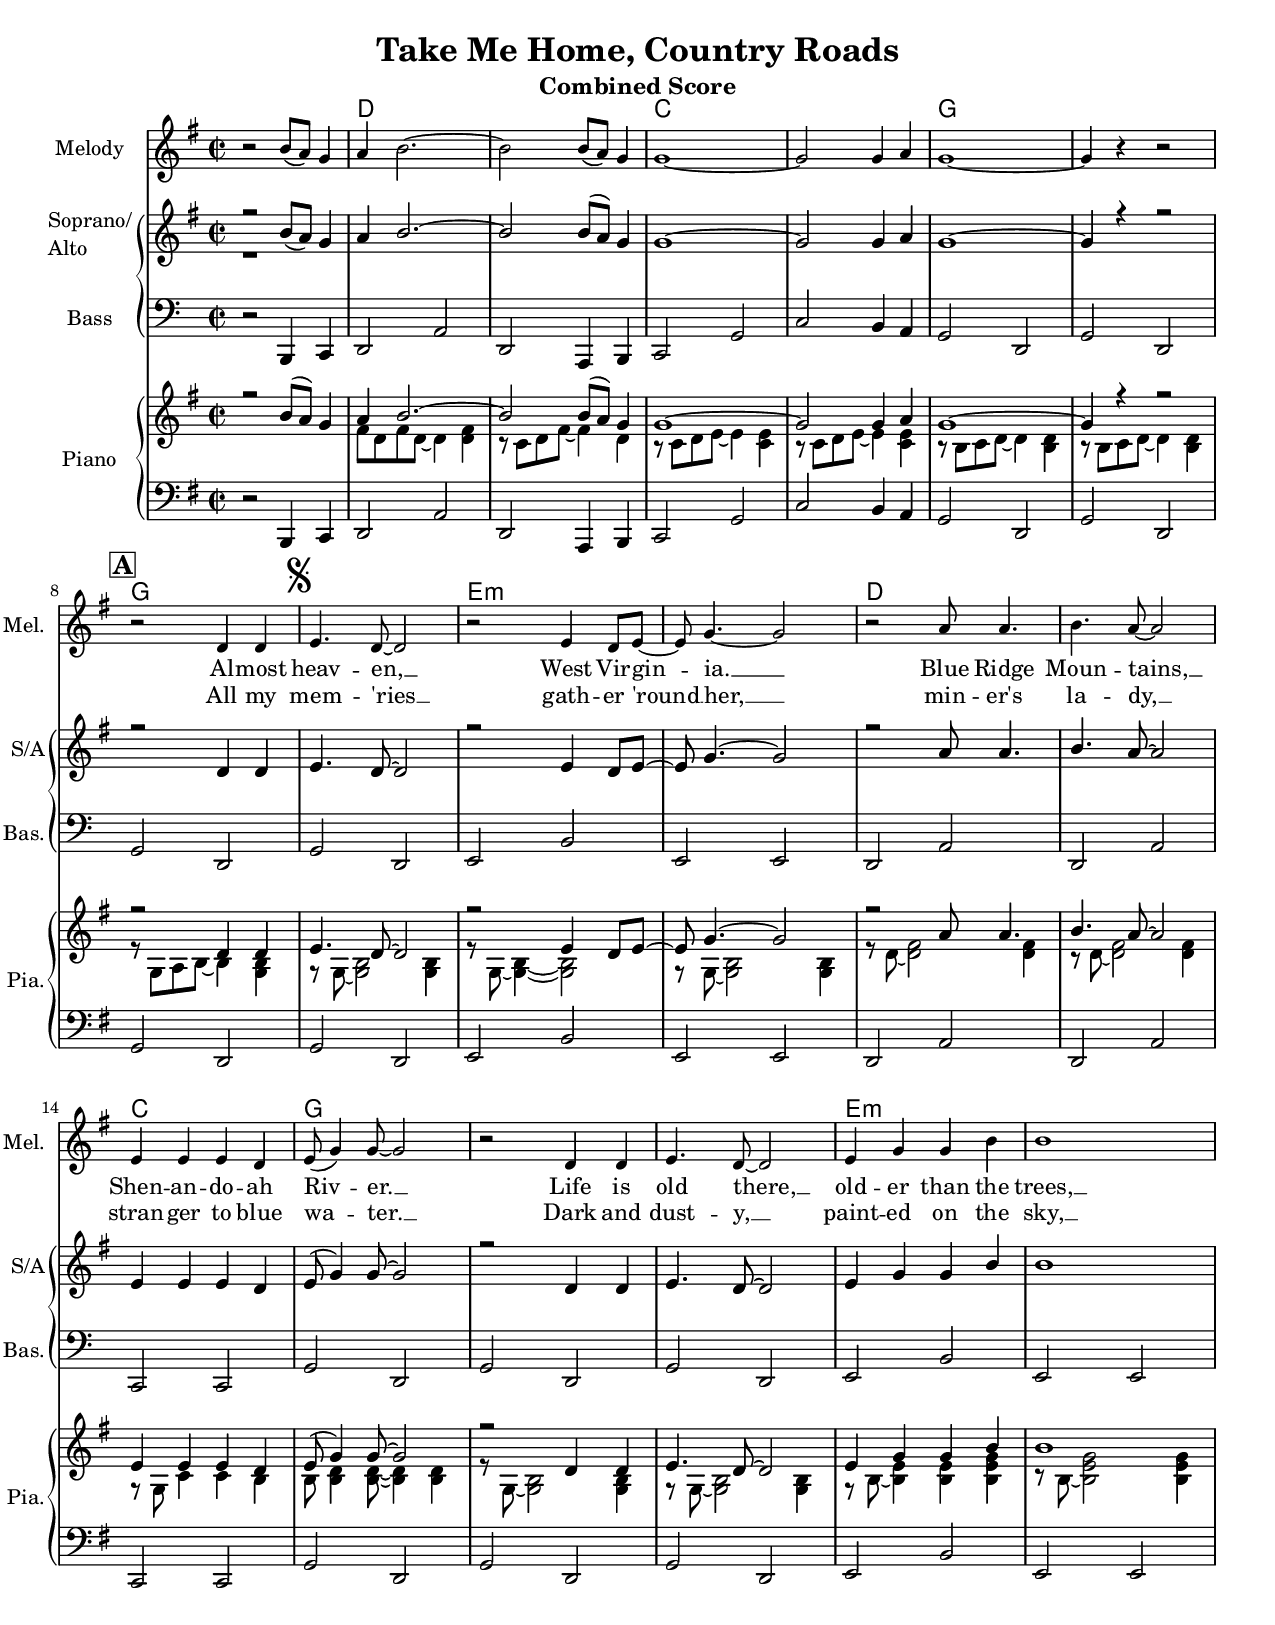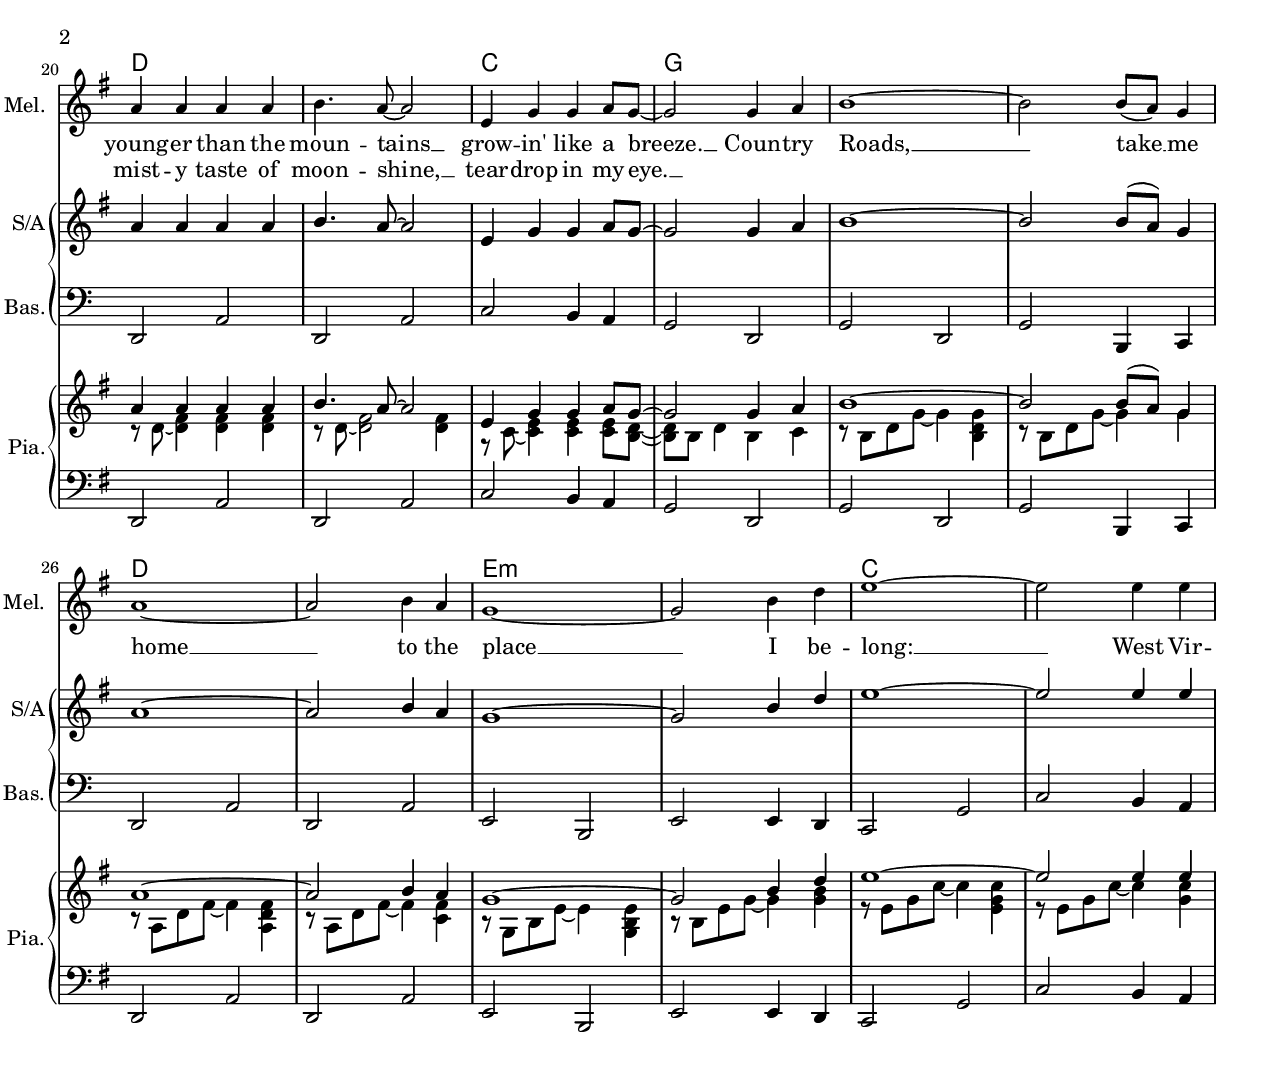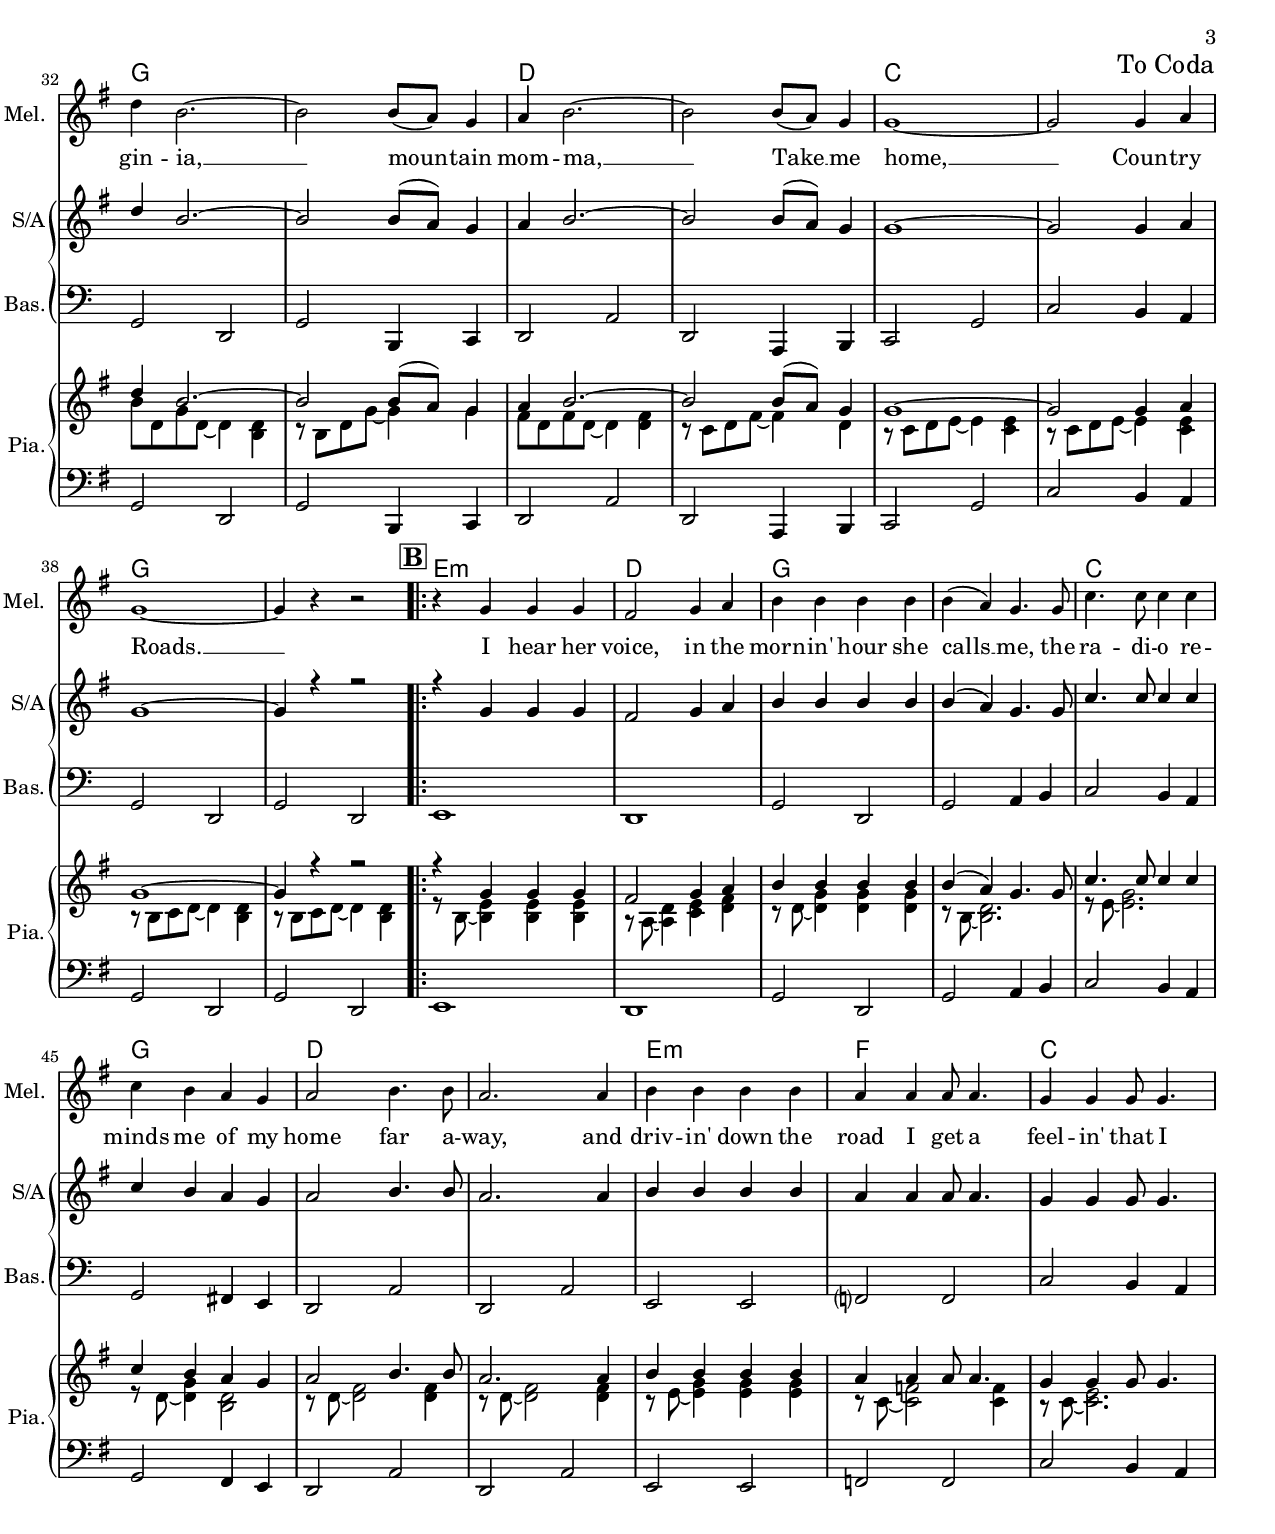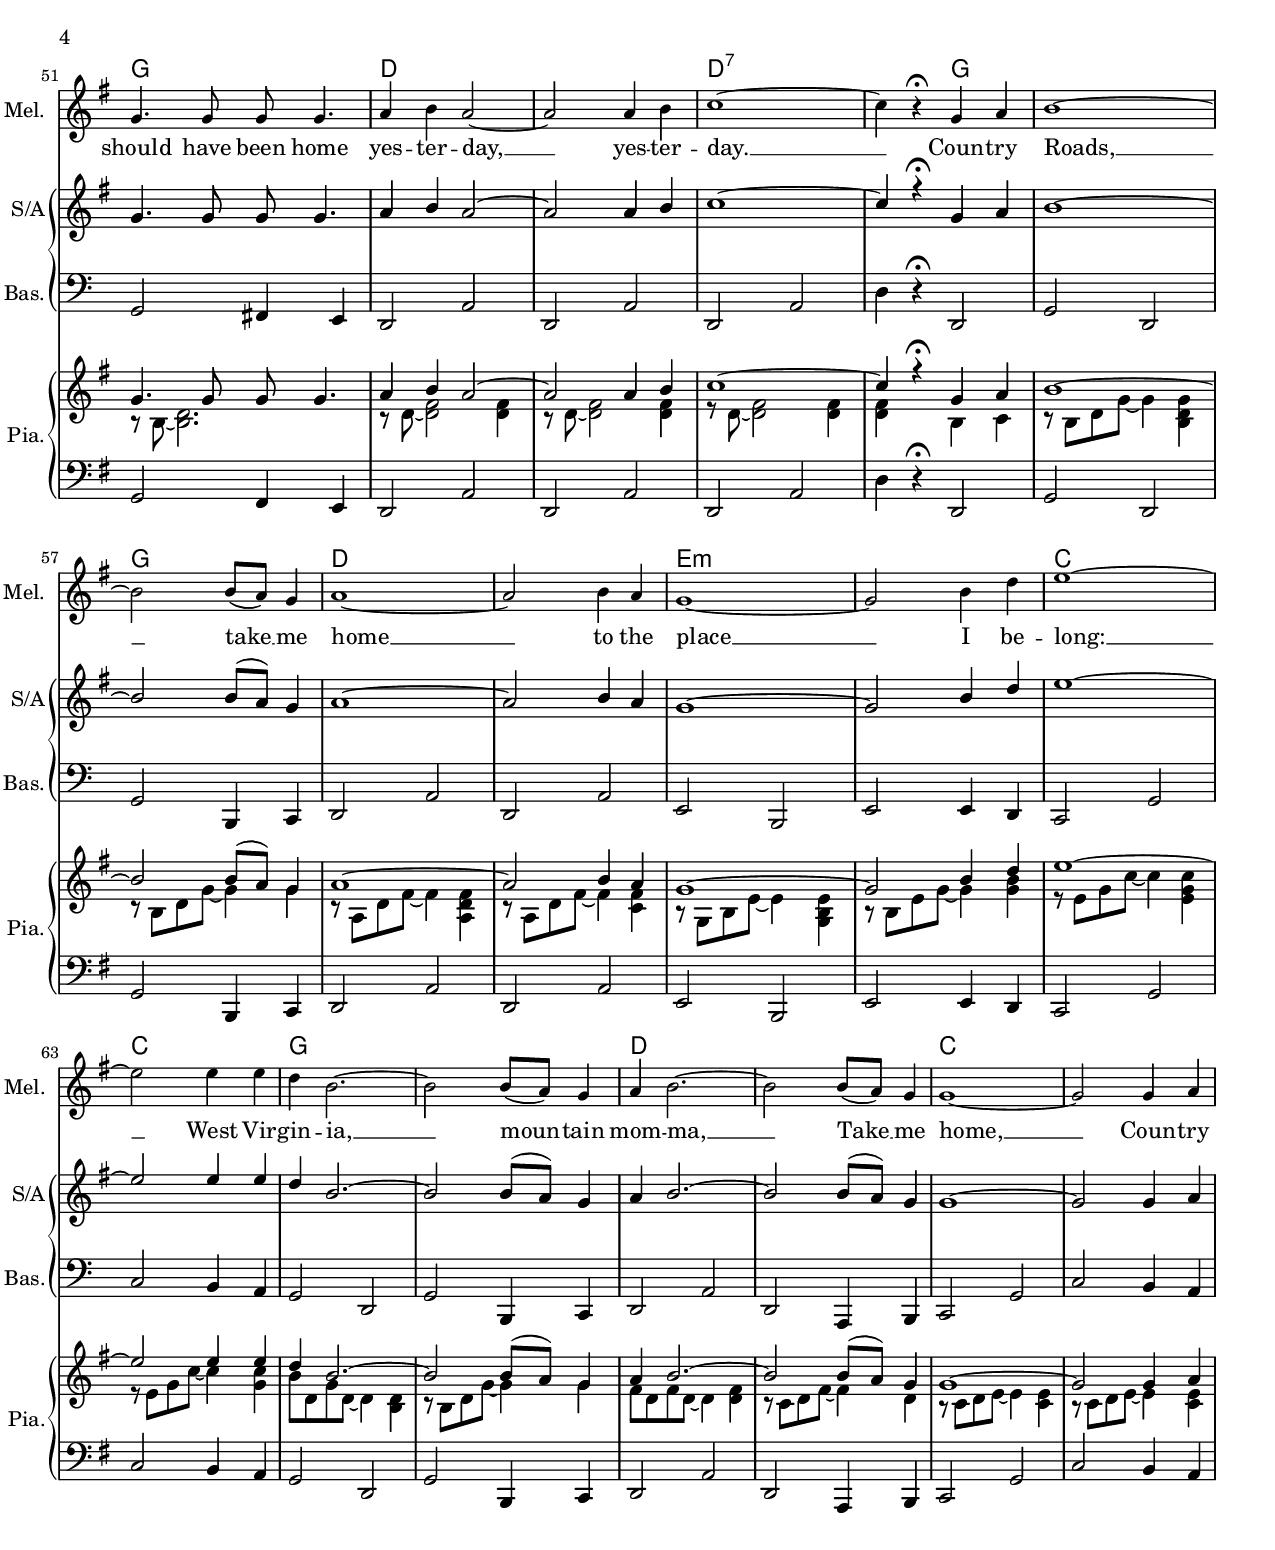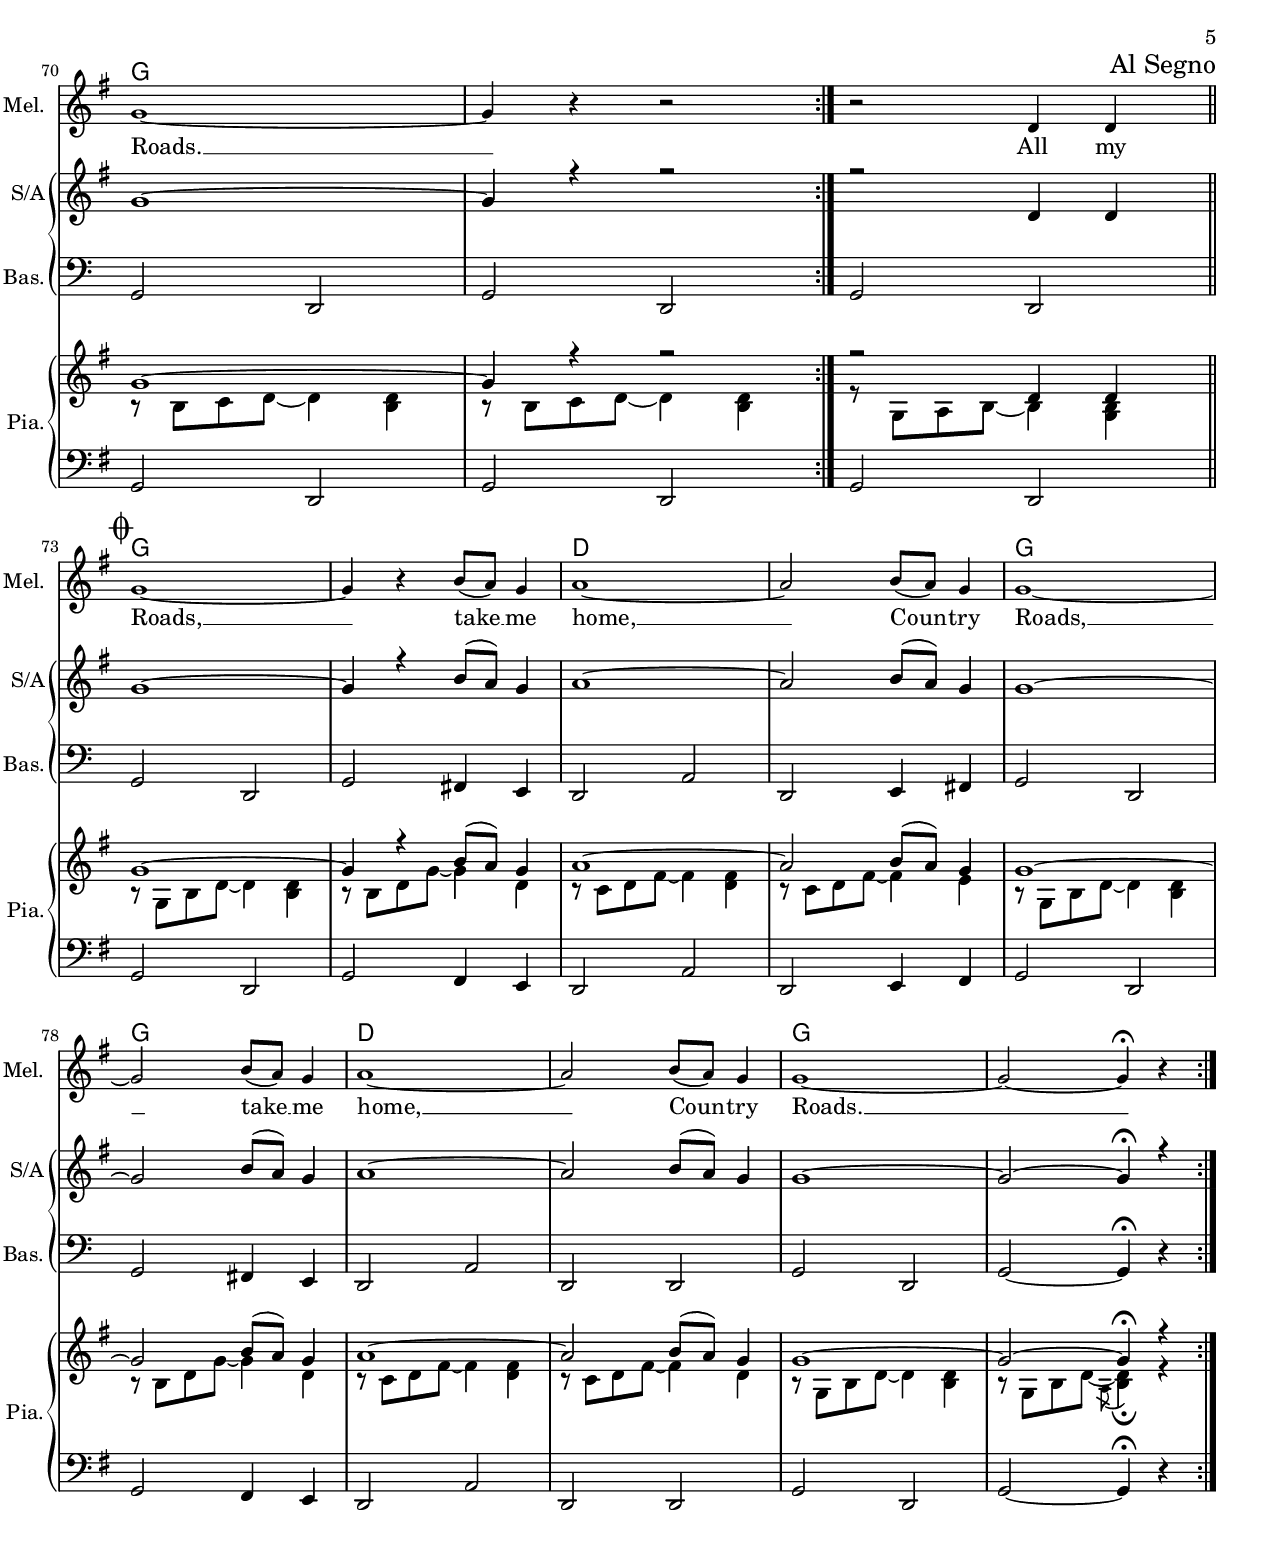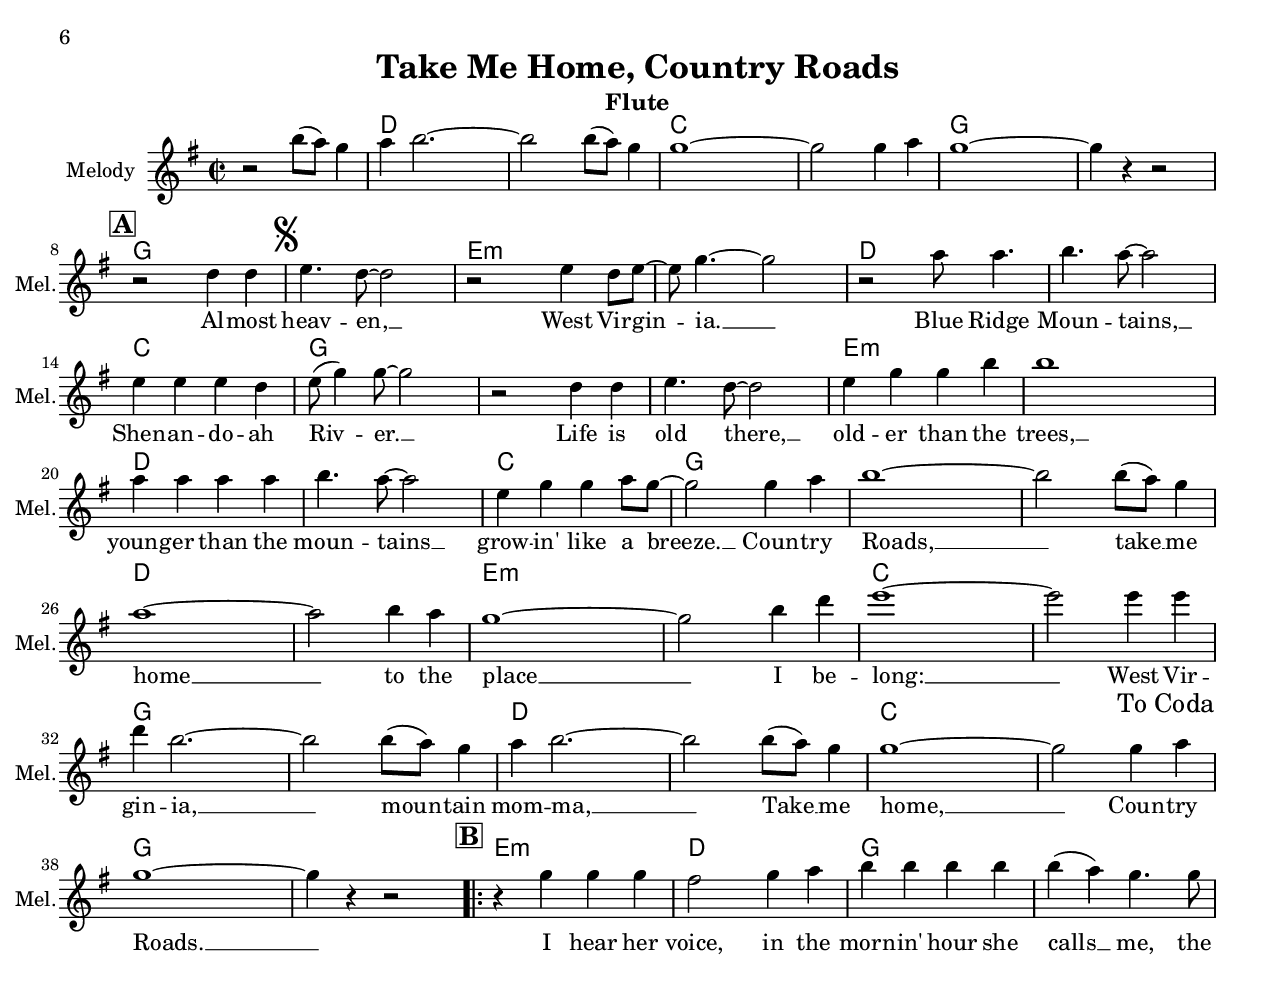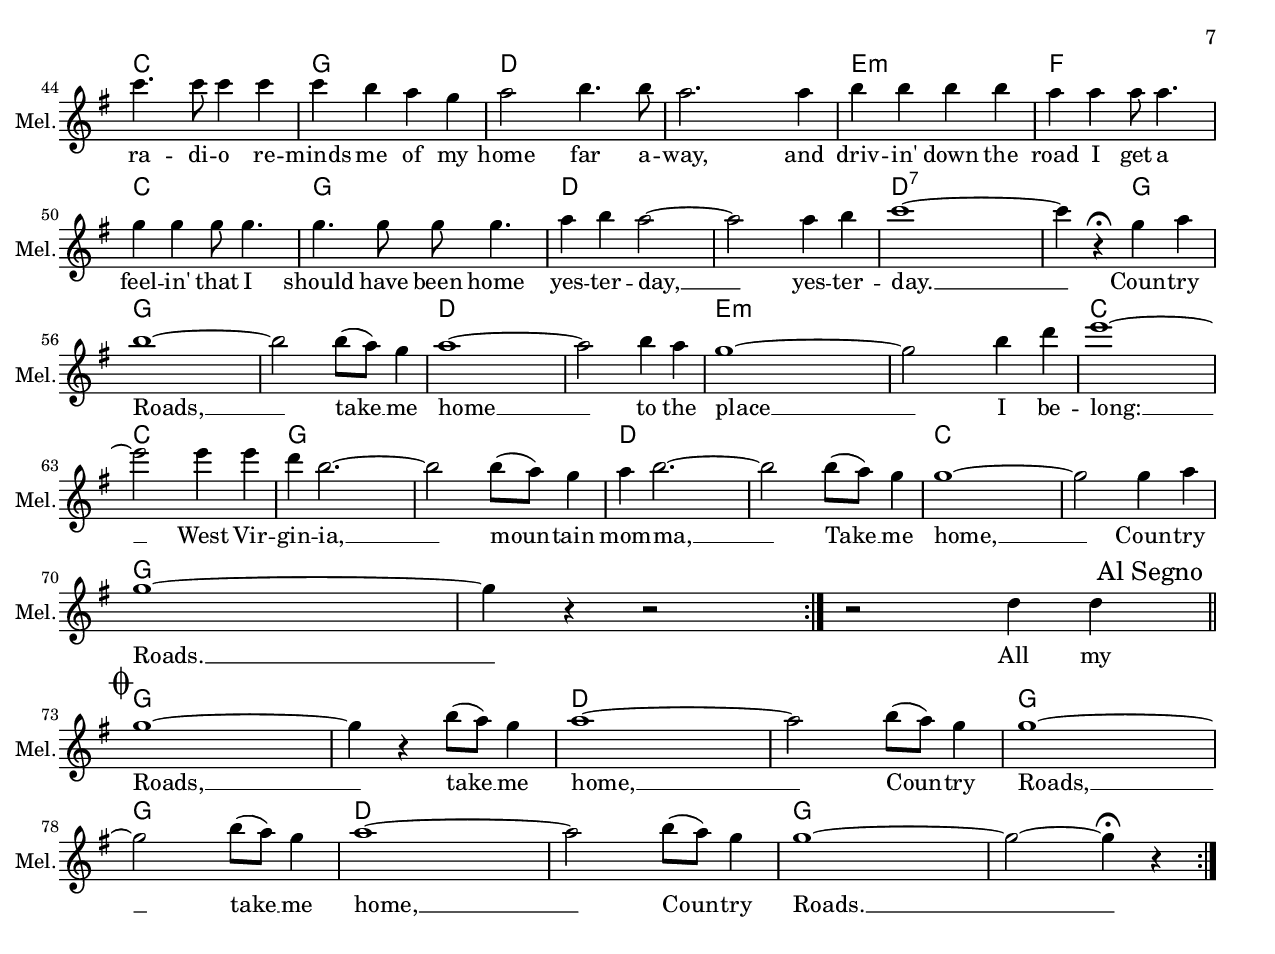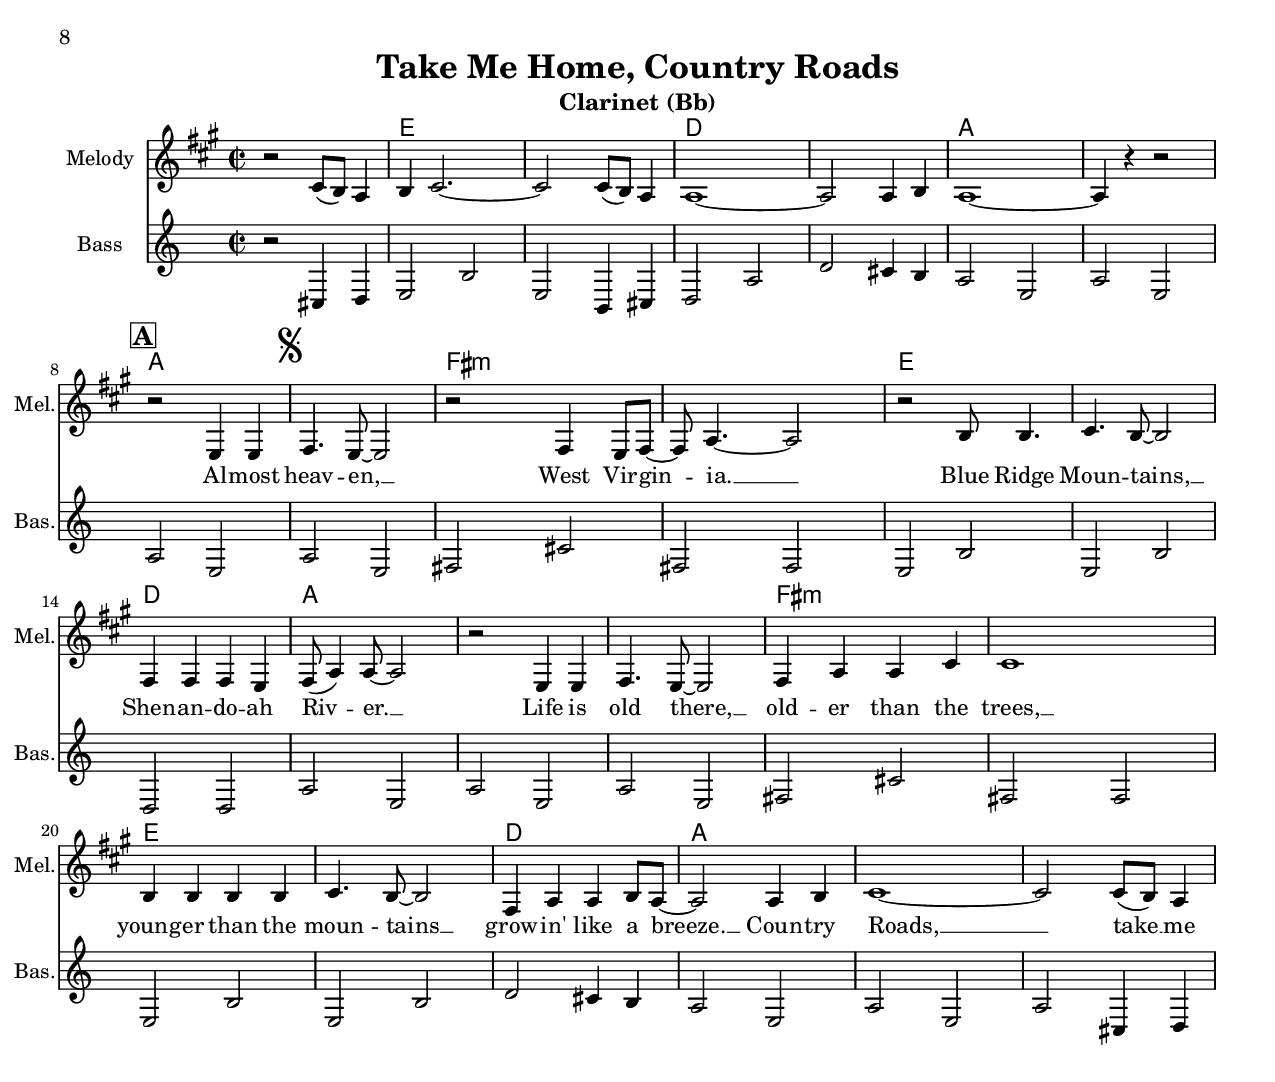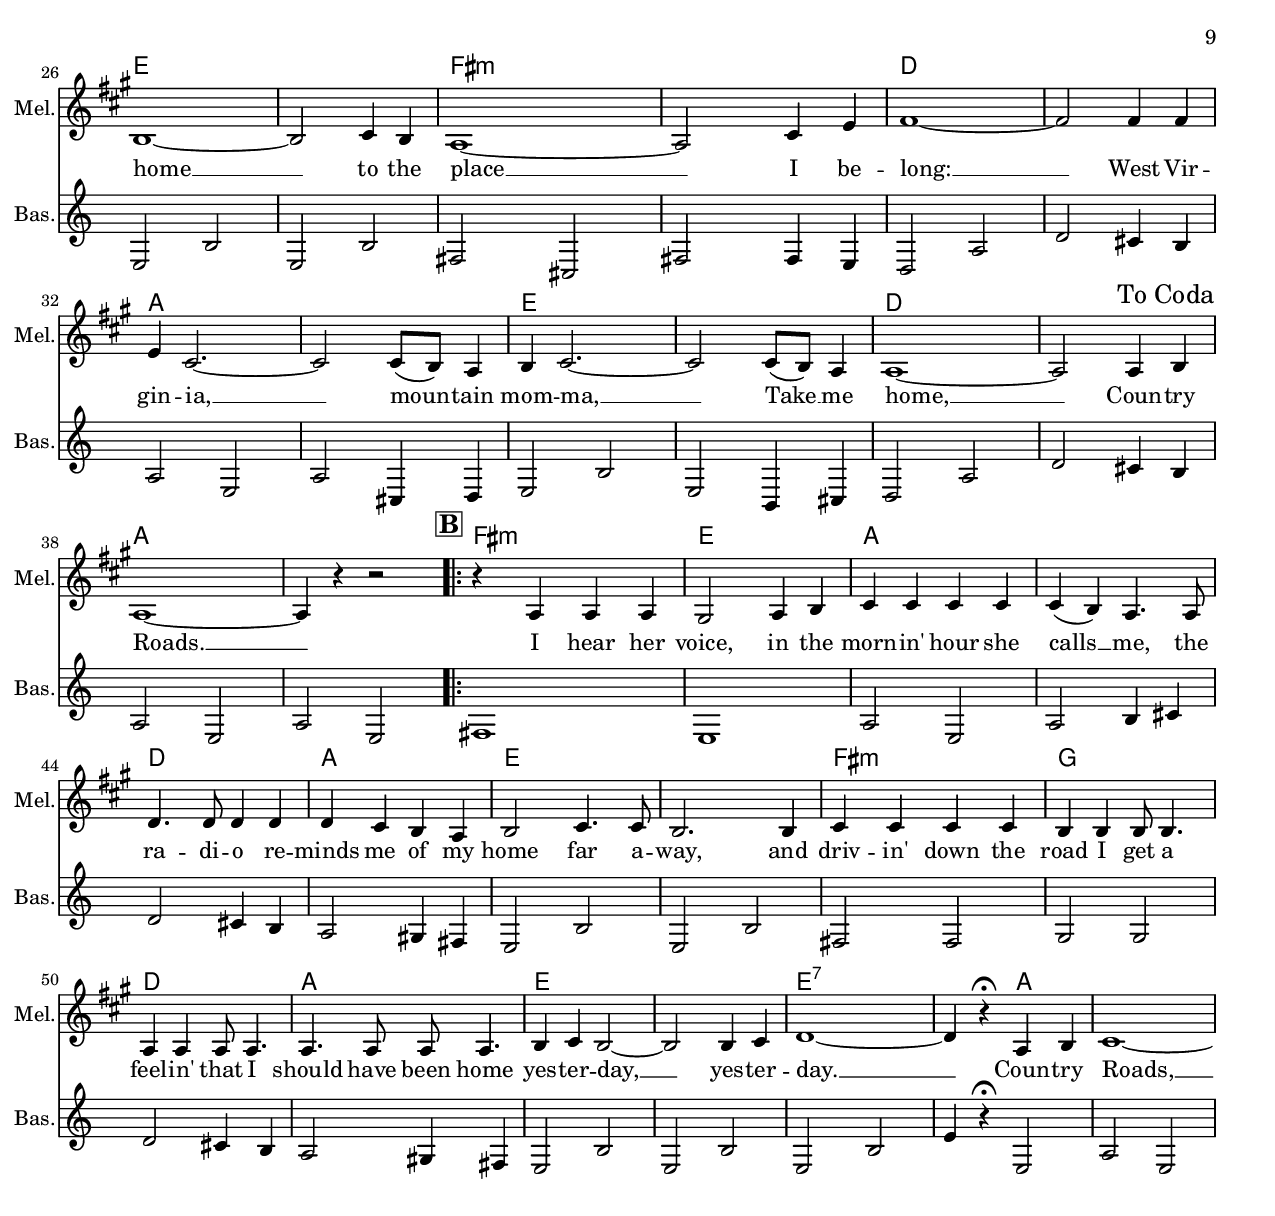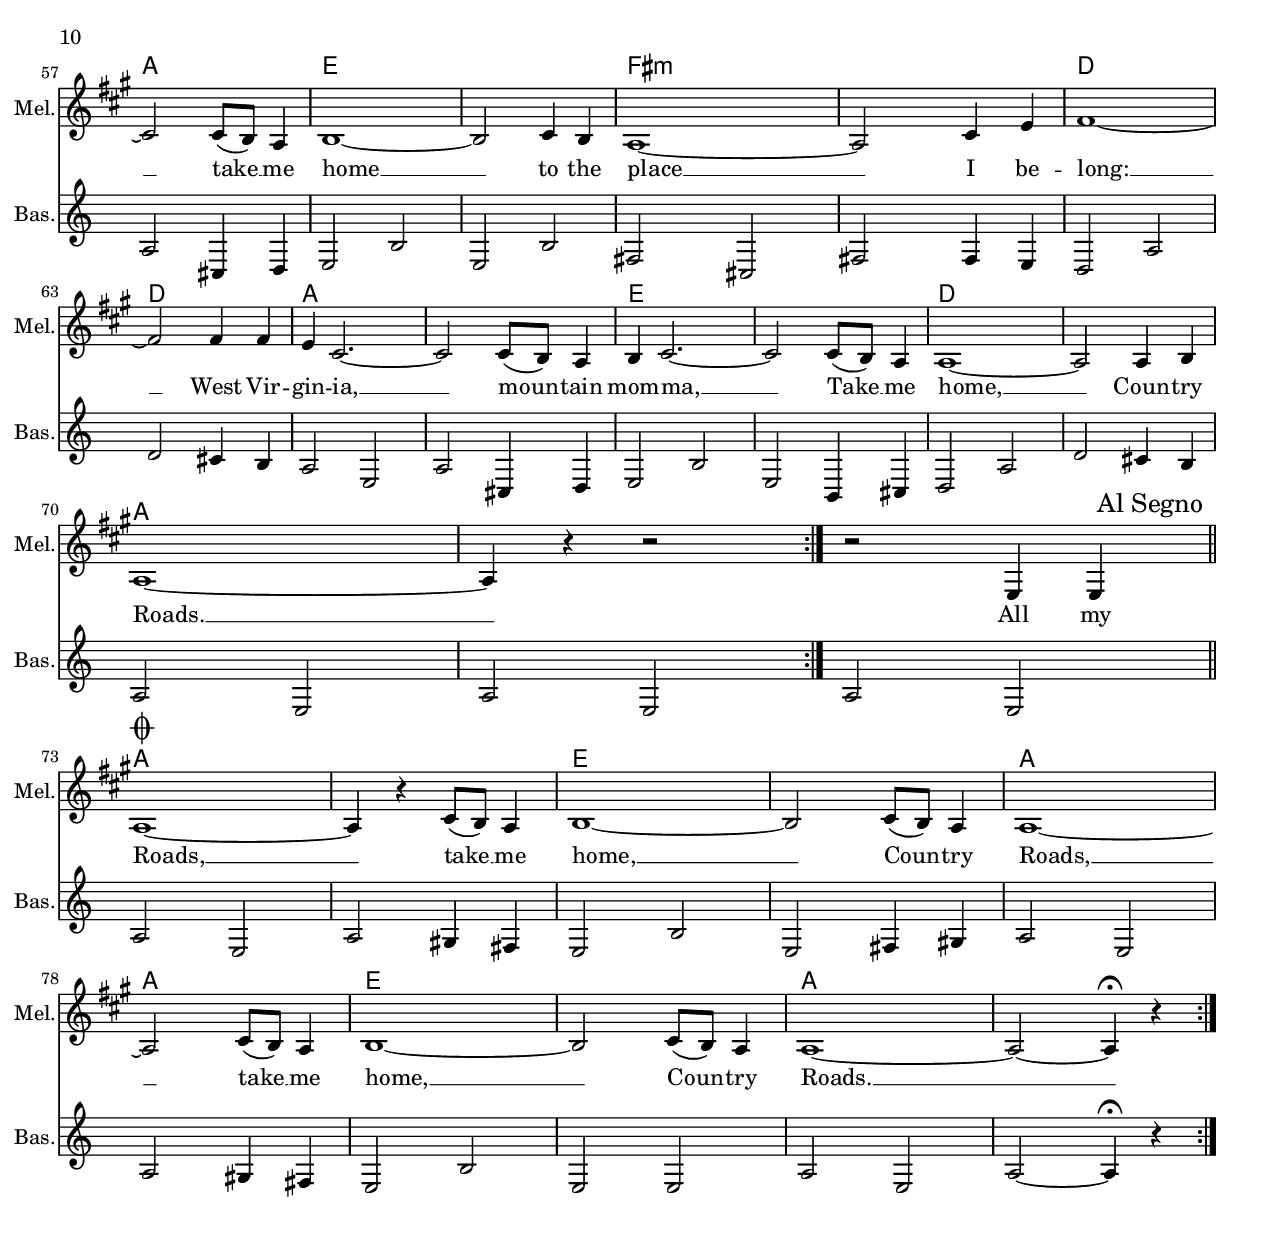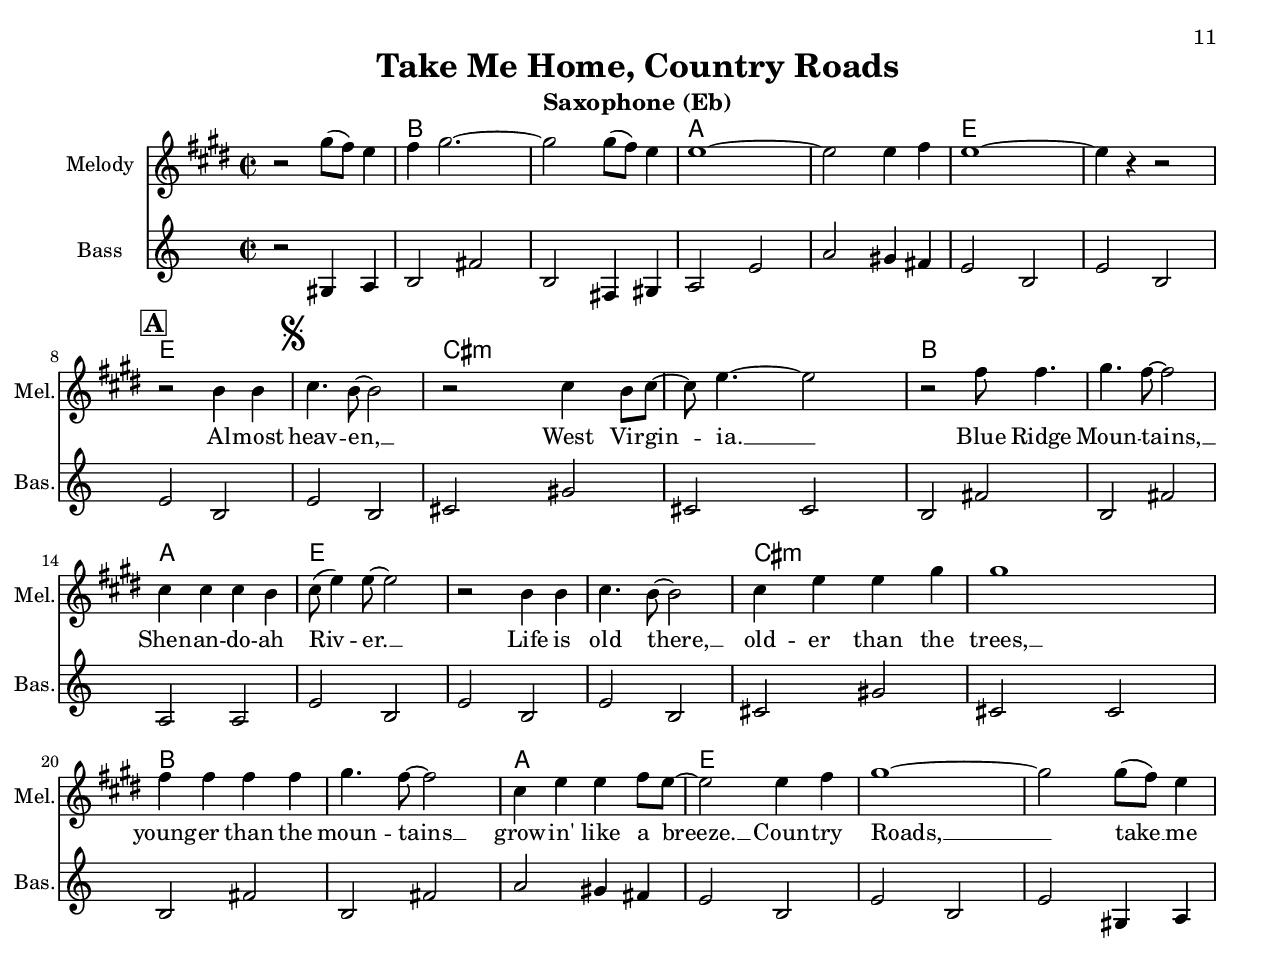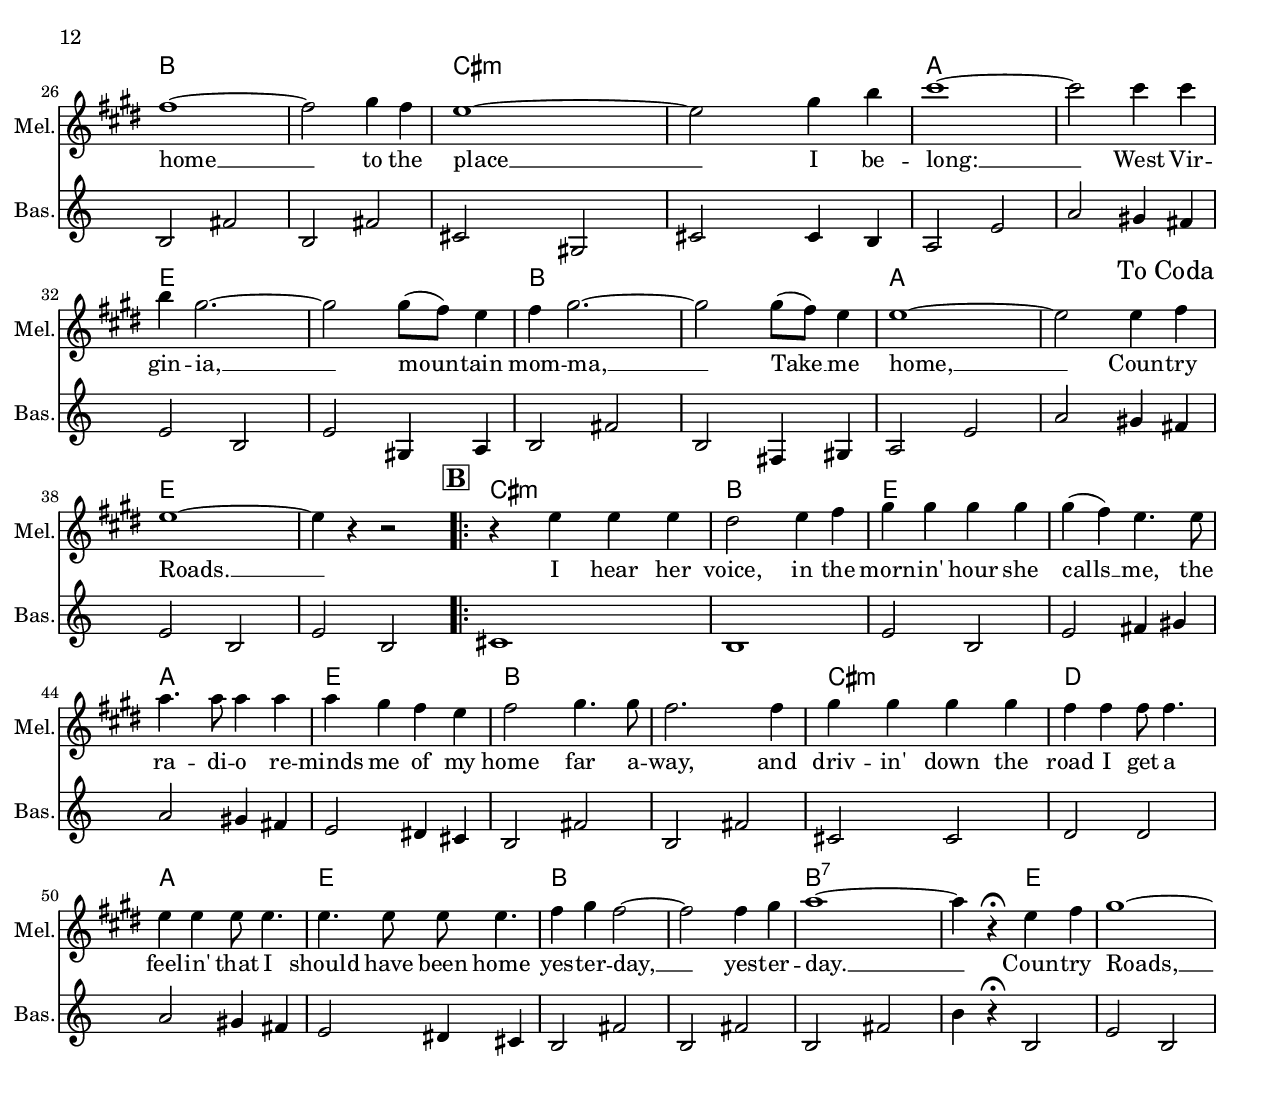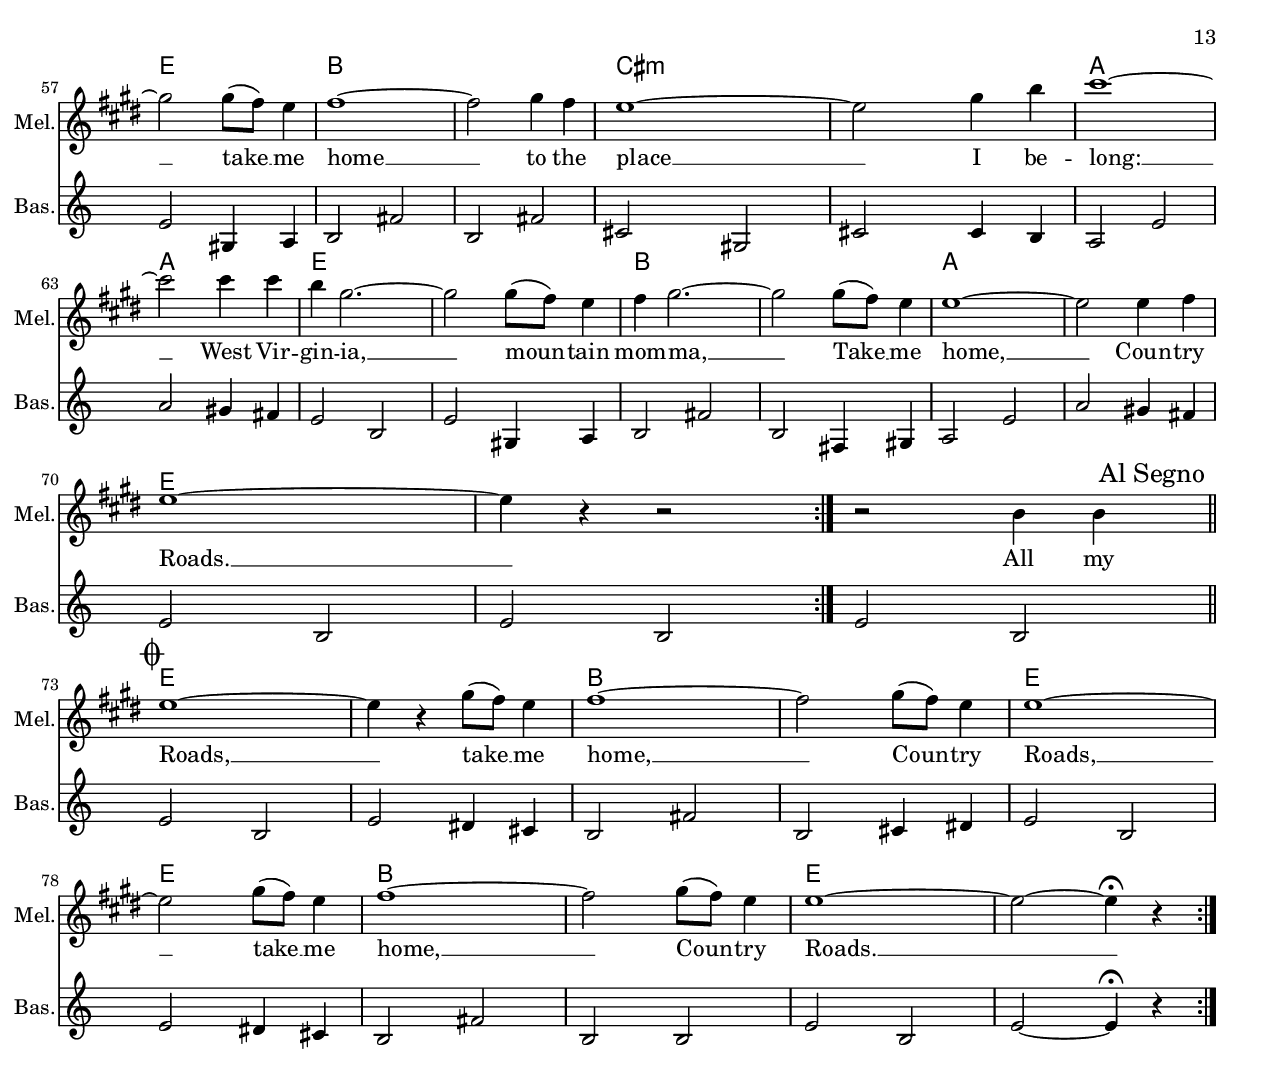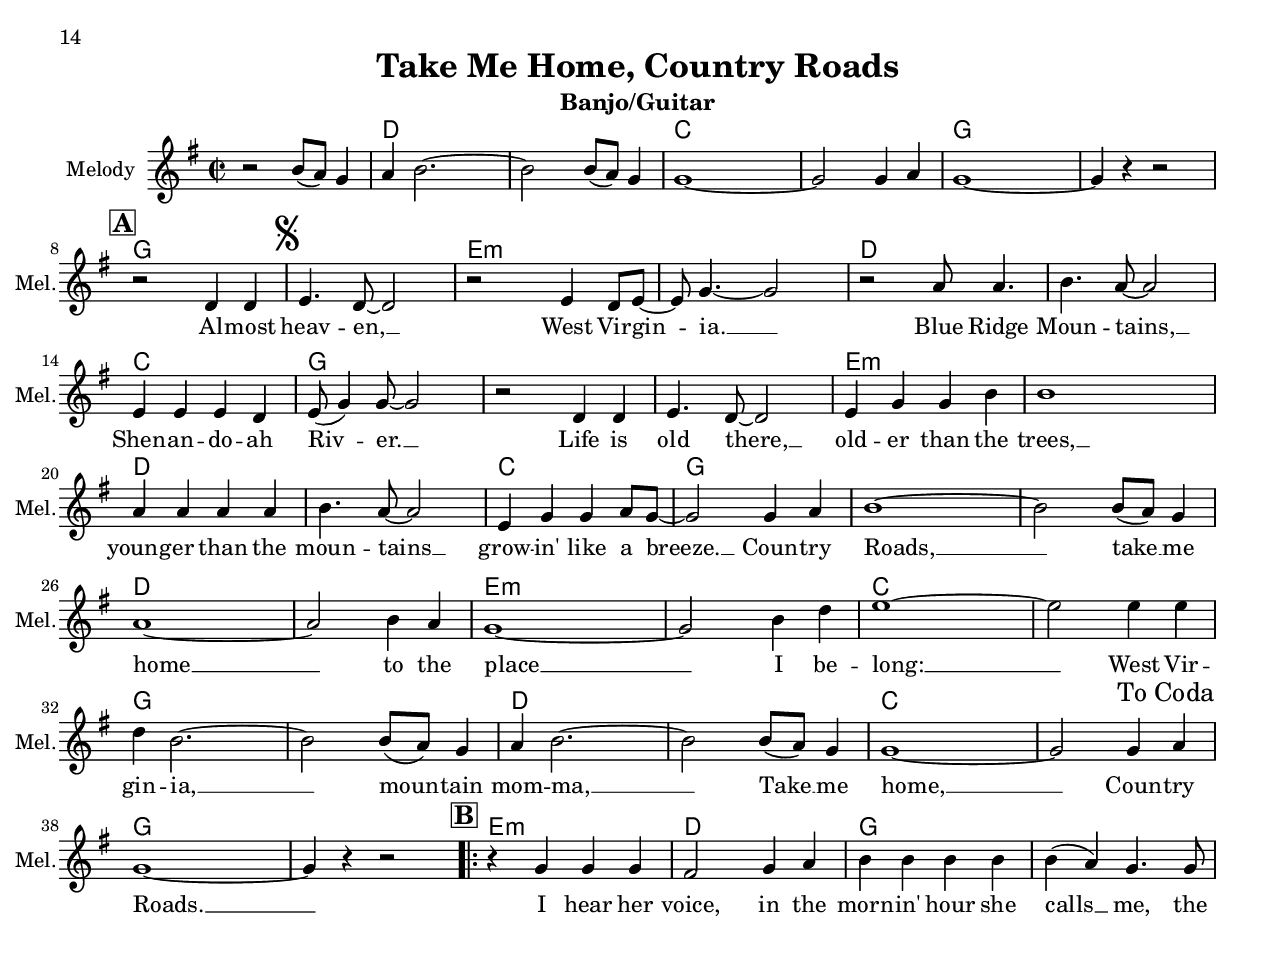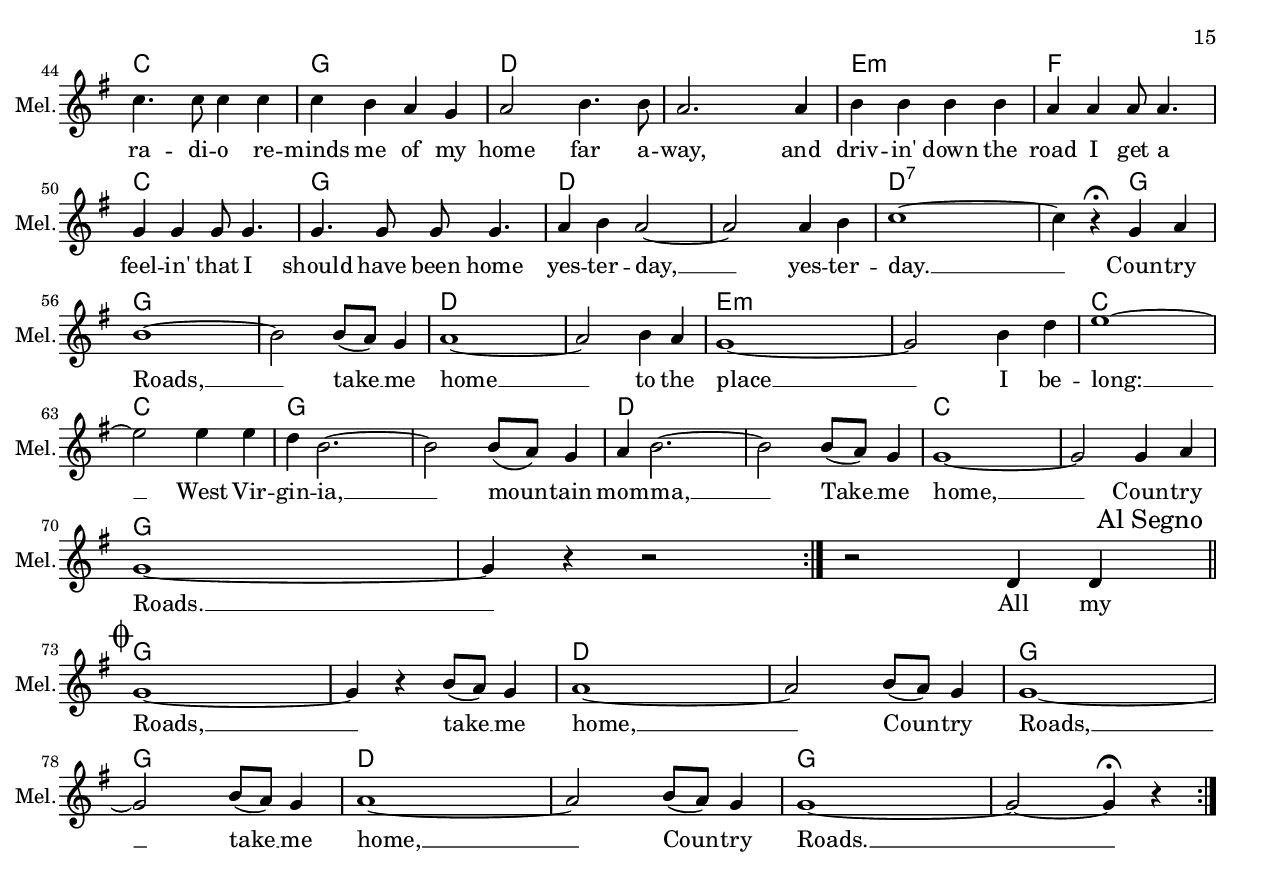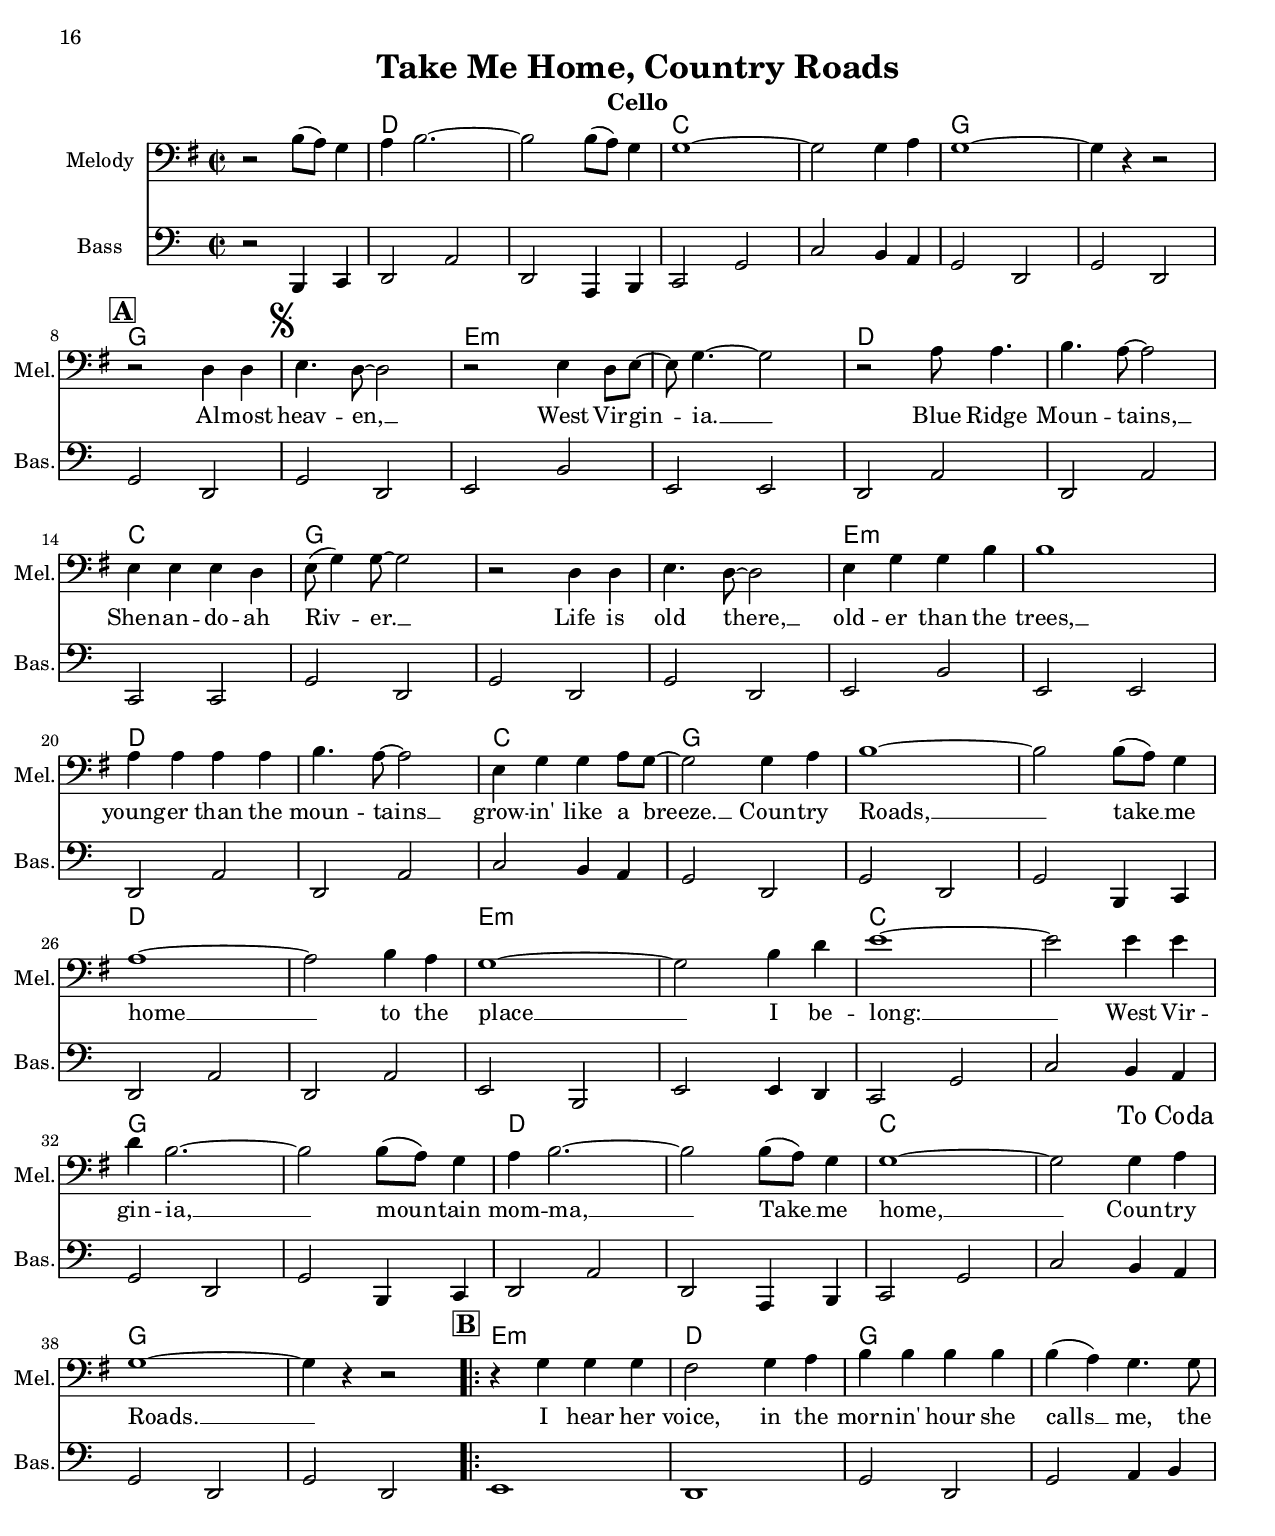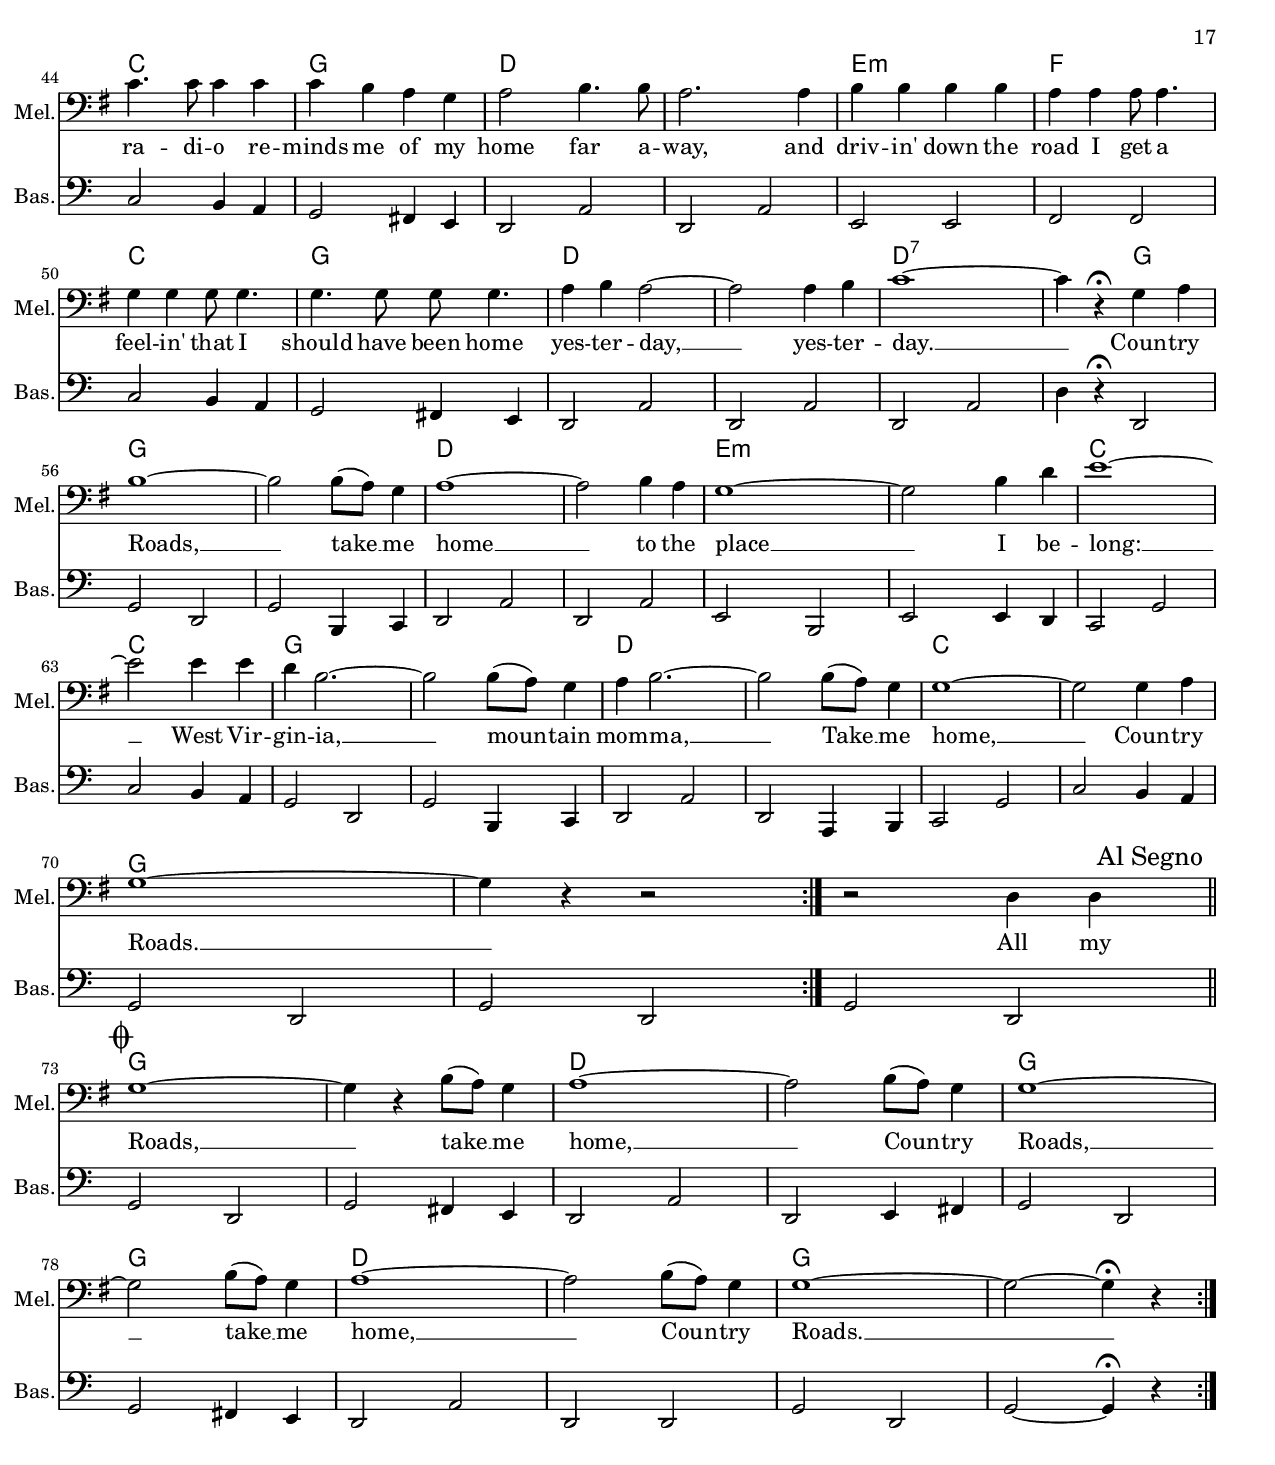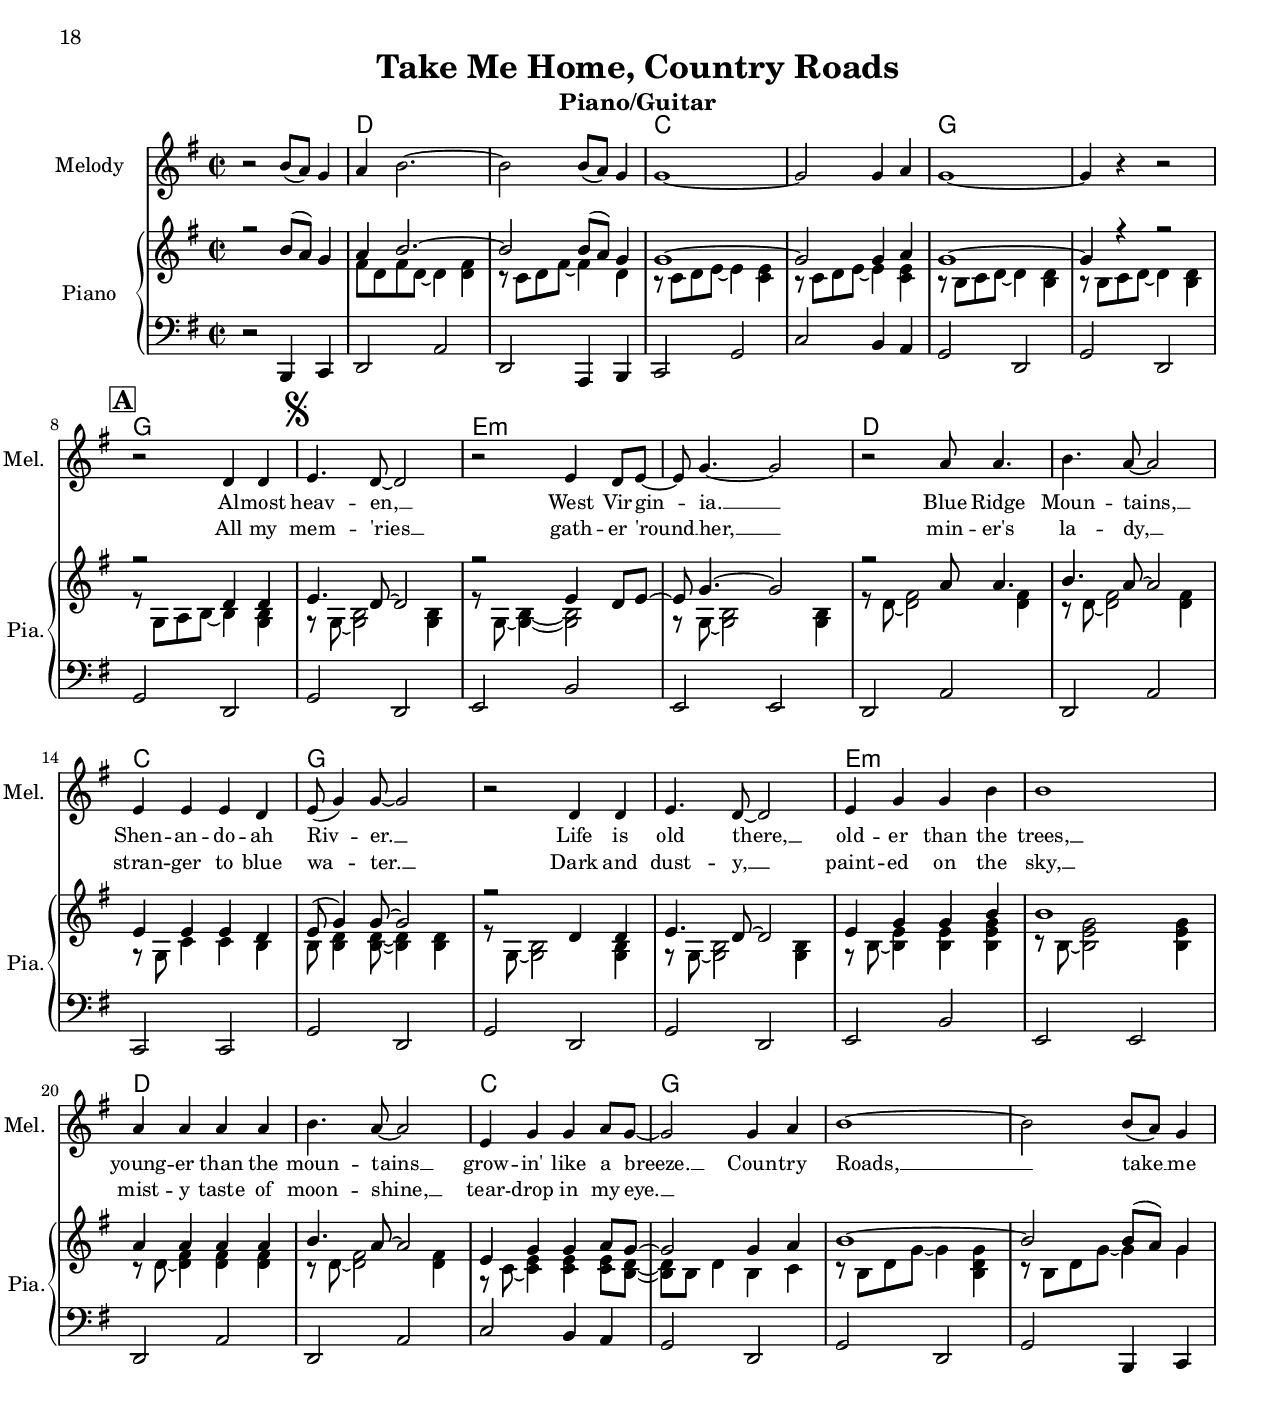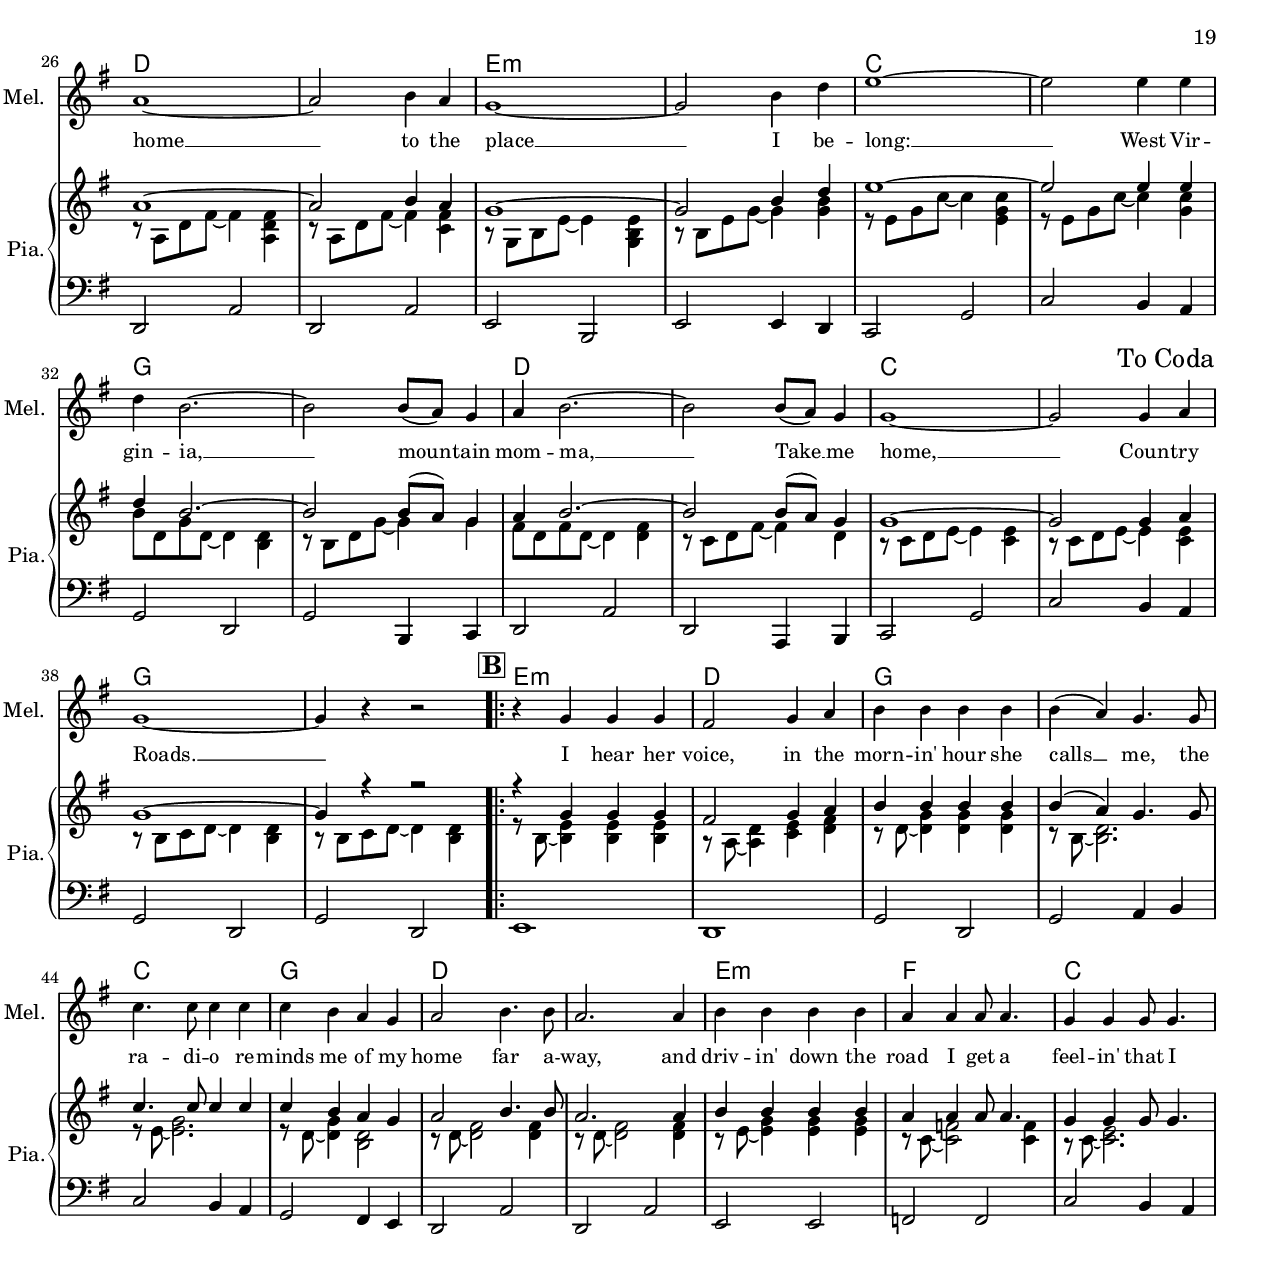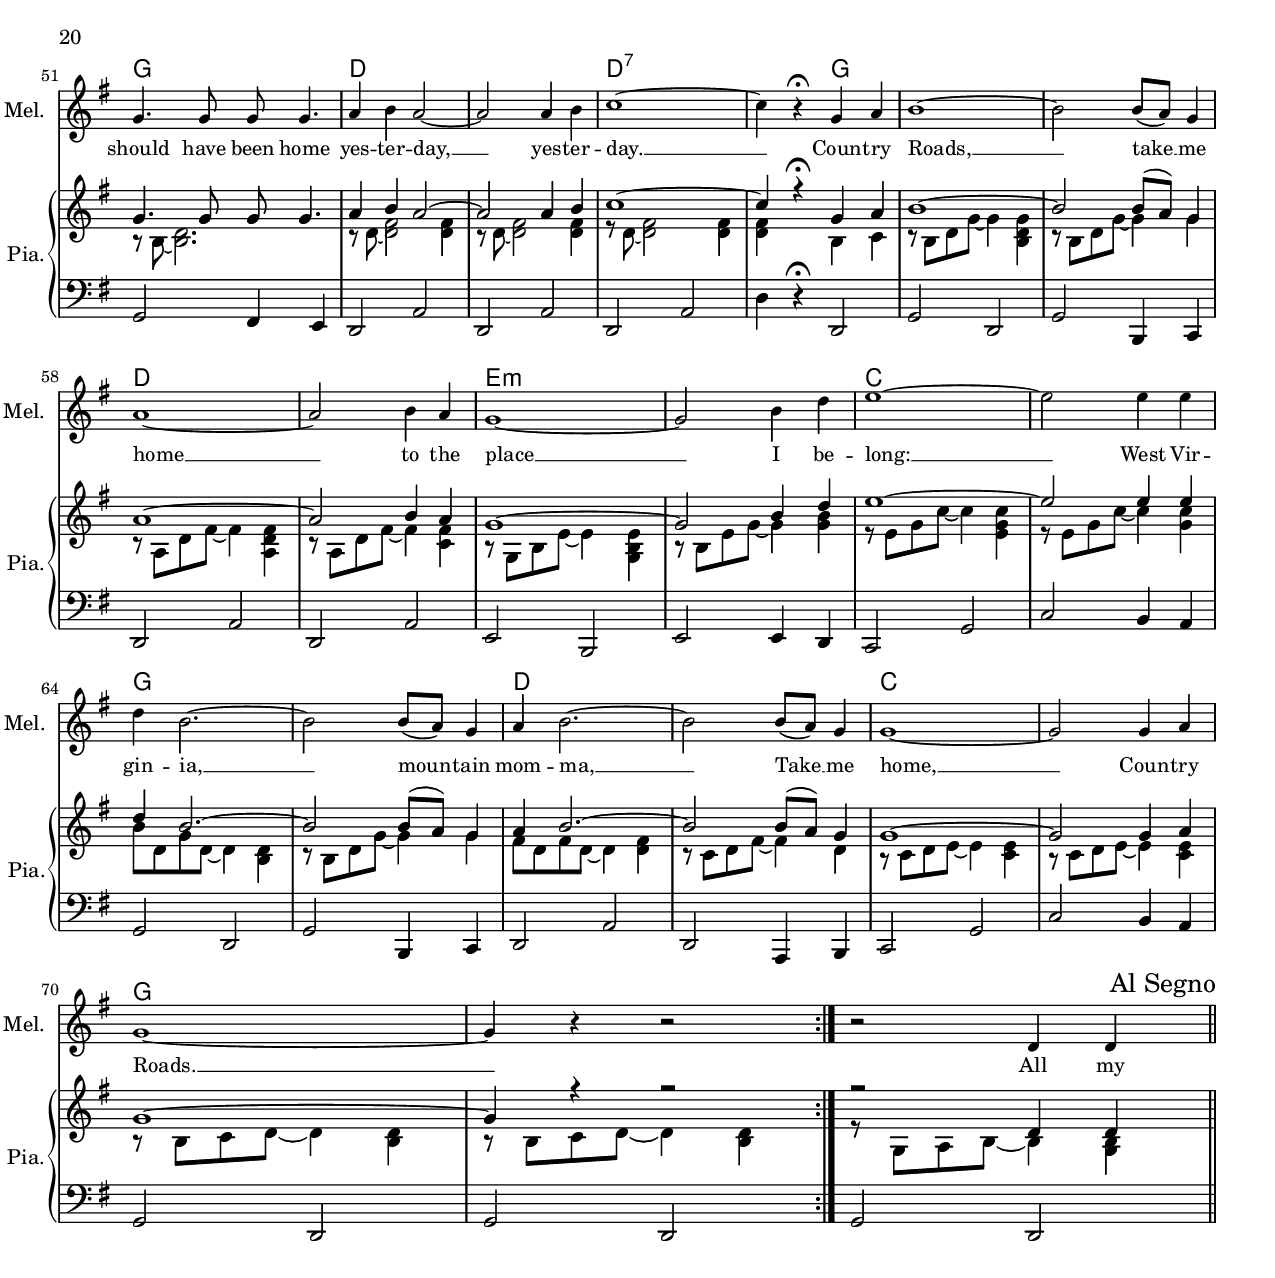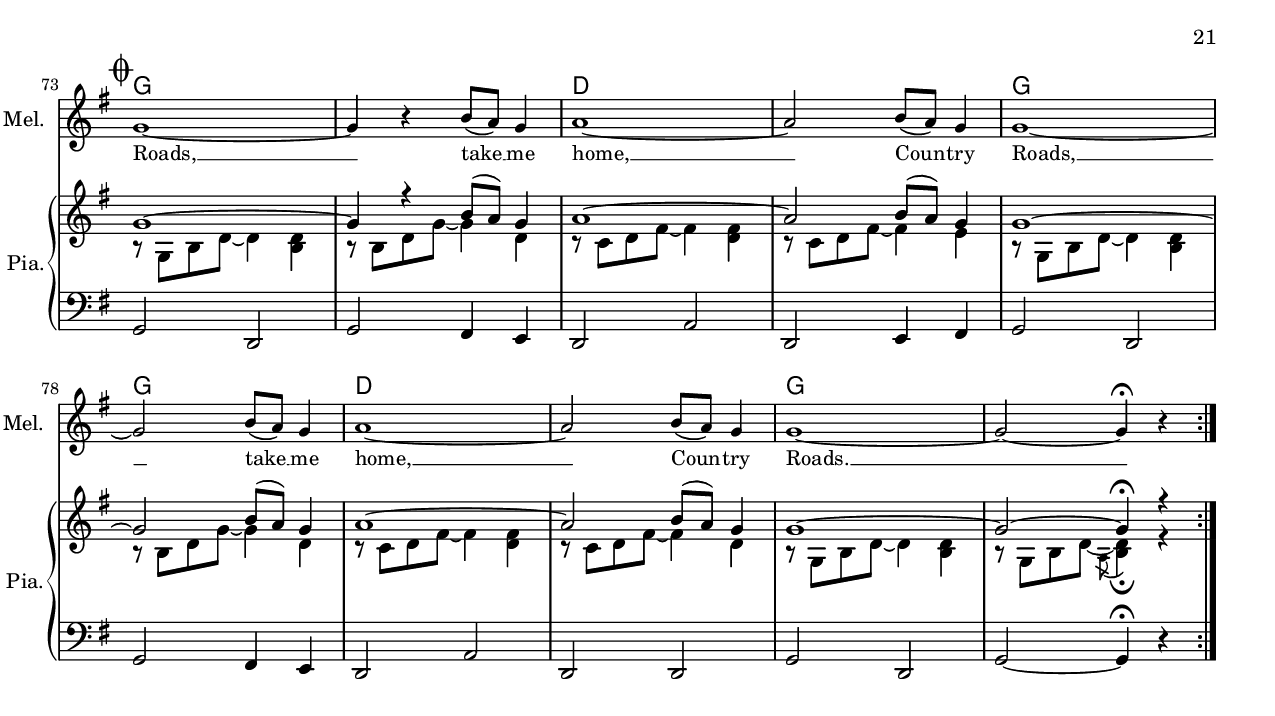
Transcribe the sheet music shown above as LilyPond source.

% -*- coding: utf-8; -*-
\version "2.10.33"
%%%%%%%%%%%%%%%%%%%%%%%%%%%%%%%%%%%%%%%%%%%%%%%%%%%%%%%%%%%%%%%%
% standard "guitar" chord notation

chExceptionMusic = {
  <c f g>1-\markup { \super "sus" }
  <c e g b>1-\markup { \super "maj7" }
  <c e g b d>1-\markup { \super "maj9" }
  <c ees ges>1-\markup { \super "dim" }
  <c ees ges beses>1-\markup { \super "dim7" }
}
chExceptionsShort =#(sequential-music-to-chord-exceptions chExceptionMusic #t)
chExceptions = #(append
  (sequential-music-to-chord-exceptions chExceptionMusic #t)
  ignatzekExceptions)

chordProperties = \sequential { 
    \set majorSevenSymbol = \markup { "maj7" }
    \set chordNameExceptions = #chExceptionsShort
}

\header {
  title = "Take Me Home, Country Roads"
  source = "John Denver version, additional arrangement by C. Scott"
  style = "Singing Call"
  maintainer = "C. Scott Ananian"
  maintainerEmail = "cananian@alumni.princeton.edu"
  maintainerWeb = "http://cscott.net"
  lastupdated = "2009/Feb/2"
  meter = 240 % ???
}
#(set-default-paper-size "letter")
#(set-global-staff-size 18)

% \transpose a g
melodyintro = \relative c' { % middle c

    r2 cis'=''8( b) a4 |
    b='4 cis2.~ |
    cis2 cis8( b) a4 |
    a1 ~ |
    a2 a4 b |
    a='1 ~ |
    a4 r4 r2 |
}
melodytoA = \relative c' { % middle c
    r2 e='4 e |
}
melodypartA = \relative c' { % middle c
    fis='4. e8 ~ e2 |
    r2 fis='4 e8 fis ~ |
    fis='8 a4. ~ a2 |
    r2 b='8 b4. |
    cis=''4. b8 ~ b2 |
    fis='4 fis fis e |
    fis='8( a4) a8 ~ a2 |
    r2 e4 e='4 |
    fis4. e8 ~ e2 |
    fis4 a a cis |
    cis=''1 |
    b='4 b b b |
    cis4. b8 ~ b2 |
    fis='4 a4 a b8 a ~ |
    a2
}
melodychorus = \relative c' {
    a'='4 b4 |
    cis=''1 ~ |
    cis2 cis8( b) a4 |
    b1 ~ |
    b2 cis4 b |
    a1 ~ |
    a2 cis4 e |
    fis=''1 ~ |
    fis2 fis4 fis |
    e4 cis2. ~ |
    cis2 cis8( b) a4 |
    b='4 cis2.~ |
    cis2 cis8( b) a4 |
    a1 ~ |
    a2 a4 b |
    \break
    a='1 ~ |
    a4 r4 r2 |
}
melodytoB = \relative c' { % middle c
    r4 a'='4 a a | gis2 a4 b |
}
melodypartB = \relative c' { % middle c
  cis'=''4 cis cis cis |
  cis=''4( b) a4. a8 |
  d=''4. d8 d4 d |
  d=''4 cis b a |
  b='2 cis4. cis8 |
  b2. b4 |
  cis=''4 cis cis cis |
  b4 b b8 b4. |
  a='4 a a8 a4. |
  a='4. a8 a a4. |
  b='4 cis4 b2 ~ |
  b2 b4 cis |
  d=''1 ~ |
  d4 r4\fermata
}
melodycoda = \relative c' { % middle c
  a'='1 ~ |
  a4 r4 cis8( b) a4 |
  b1 ~ |
  b2 cis8( b) a4 |
  a1 ~ |
  a2 cis8( b) a4 |
  b1 ~ |
  b2 cis8( b) a4 |
  a1 ~ |
  a2 ~ a4\fermata r4 \bar ":|" |
}

melody = \transpose a g {
  \tag #'key \key a \major
  \time 2/2 % cut time

  \melodyintro
  \melodytoA
  \melodypartA
  \melodychorus
  \repeat volta 2 {
    \melodytoB
    \melodypartB
    \melodychorus
  }
  \melodytoA

  \melodycoda
}

alto = \transpose a g \relative c' { % middle c
  \tag #'key \key a \major
  \time 2/2
  r1
}

% same as alto part, but some very low notes raised.
% I assume the clarinet can play E below middle C (but not Eb)
altoclar = \transpose a g \relative c' { % middle c
  \tag #'key \key a \major
  \time 2/2

  r1
}

lowa   = \relative c, { < \tag #'n a \tag #'l \tag #'s \tag #'c a' >4 }
lowbes = \relative c, { < \tag #'n bes \tag #'l \tag #'s \tag #'c bes' >4 }
lowb   = \relative c, { < \tag #'n b   \tag #'l \tag #'s \tag #'c b'   >4 }
lowcx  = \relative c, { < \tag #'n c   \tag #'l \tag #'s \tag #'c c'   >4 }
lowc   = \relative c, { < \tag #'n \tag #'l c   \tag #'s \tag #'c c'   >4 }
lowdes = \relative c, { < \tag #'n \tag #'l \tag #'s des \tag #'c des' >4 }
lowdx = \relative c,  { < \tag #'n \tag #'l \tag #'s d   \tag #'c d'   >4 }

bassintro = \relative c { % c below middle c
  r2 cis,=,4 d | e=,2 b' | e, b4 cis | d=,2 a' | d2 cis4 b |
  a=,2 e | a e |
}
basstoA = \relative c { % c below middle c
  a=,2 e |
}
basspartA = \relative c {
    a=,2 e | fis cis' | fis, fis |
    e=,2 b' | e, b' | d, d | a' e |
    a=,2 e | a e | fis cis' | fis, fis |
    e=,2 b' | e, b' | d2 cis4 b | a=,2
}
basschorus = \relative c {
    % signo
    e,=,2 | a e | a cis,4 d | e=,2 b' | e, b' |
    fis=,2 cis | fis fis4 e | d2 a' | d2 cis4 b | a=,2 e |
    a=,2 cis,4 d | e=,2 b' | e, b4 cis | d=,2 a' | d2 cis4 b |
    a=,2 e | a e |
}
basstoB = \relative c {
    fis,=,1 | e1 |
}
basspartB = \relative c {
  a=,2 e | a b4 cis | d2 cis4 b | a=,2 gis4 fis |
  e=,2 b' | e, b' | fis=,2 fis | g g | d' cis4 b |
  a=,2 gis4 fis | e=,2 b' | e, b' | e, b' | e4 r4\fermata
}
basscoda = \relative c {
  a=,2 e | a gis4 fis | e=,2 b' | e, fis4 gis | a=,2 e |
  a=,2 gis4 fis | e=,2 b' | e, e | a e | a ~ a4\fermata r4 |
}
bass = \transpose a g {
  \tag #'key \key a \major
  \time 2/2

  \bassintro
  \basstoA
  \basspartA
  \basschorus
  \repeat volta 2 {
    \basstoB
    \basspartB
    \basschorus
  }
  \basstoA

  \basscoda
}

pianotopintro = {
  s1 |
  gis'8 e' gis' e' ~ e'4 <e' gis'>4 |
  r8 d'8 e' gis' ~ gis'4 e'4 |
  r8 d'8 e' fis' ~ fis'4 <fis' d'>4 |
  r8 d'8 e' fis' ~ fis'4 <fis' d'>4 |
  r8 cis'8 d' e' ~ e'4 <e' cis'>4 |
  r8 cis'8 d' e' ~ e'4 <e' cis'>4 |
}
pianotoptoA = {
  r8 a8 b cis' ~ cis'4 <cis' a>4 |
}
pianotoppartA = {
    r8 a8 ~ <a cis'>2 <a cis'>4 |
    r8 a8 ~ <a cis'>4 ~ <a cis'>2 |
    r8 a8 ~ <a cis'>2 <a cis'>4 |
    r8 e' ~ <e' gis'>2 <e' gis'>4 |
    r8 e' ~ <e' gis'>2 <e' gis'>4 |
    r8 a8 d'4 d' cis' |
    cis'8 <cis' e'>4 <cis' e'>8 ~ <cis' e'>4 <cis' e'>4 |
    r8 a8 ~ <a cis'>2 <a cis'>4 |
    r8 a8 ~ <a cis'>2 <a cis'>4 |
    r8 cis'8 ~ <cis' fis'>4 <cis' fis'> <cis' fis' a'> |
    r8 cis'8 ~ <cis' fis' a'>2 <cis' fis' a'>4 |
    % page 2
    r8 e'8 ~ <e' gis'>4 <e' gis'> <e' gis'> |
    r8 e' ~ <e' gis'>2 <e' gis'>4 |
    r8 d'8 ~ <d' fis'>4 <d' fis'> <d' fis'>8 <cis' e'> ~ |
    <cis' e'>8 cis' e'4
}
pianotopchorus = {
    % signo
    cis'4 d' |
    r8 cis'8 e' a' ~ a'4 <a' e' cis'>4 |
    r8 cis'8 e' a' ~ a'4 a' |
    r8 b8 e' gis' ~ gis'4 <gis' e' b>4 |
    r8 b8 e' gis' ~ gis'4 <gis' d'>4 |
    r8 a8 cis' fis' ~ fis'4 <fis' cis' a>4 |
    r8 cis'8 fis' a'~ a'4 <a' cis''>4 |
    r8 fis'8 a' d'' ~ d''4 <d'' a' fis'>4 |
    r8 fis'8 a' d'' ~ d''4 <d'' a'>4 |
    cis''8 e' a' e' ~ e'4 <e' cis'>4 |
    r8 cis'8 e' a'~ a'4 a'4 |
    gis'8 e' gis' e' ~ e'4 <e' gis'>4 |
    r8 d'8 e' gis' ~ gis'4 e'4 |
    r8 d'8 e' fis' ~ fis'4 <fis' d'>4 |
    r8 d'8 e' fis' ~ fis'4 <fis' d'>4 |
    r8 cis'8 d' e' ~ e'4 <e' cis'>4 |
    r8 cis'8 d' e' ~ e'4 <e' cis'>4 |
}
pianotoptoB = {
    r8 cis'8 ~ <cis' fis'>4 <cis' fis'>4 <cis' fis'>4 |
    r8 b8 ~ <b e'>4 <d' fis'>4 <e' gis'>4 |
}
pianotoppartB = {
  r8 e'8 ~ <e' a'>4 <e' a'>4 <e' a'>4 |
  r8 cis'8 ~ <cis' e'>2. |
  r8 fis'8 ~ <fis' a'>2. |
  r8 e'8 ~ <e' a'>4 <cis' e'>2 |
  r8 e'8 ~ <e' gis'>2 <e' gis'>4 |
  r8 e'8 ~ <e' gis'>2 <e' gis'>4 |
  r8 fis'8 ~ <fis' a'>4 <fis' a'>4 <fis' a'>4 |
  r8 d'8 ~ <d' g'>2 <d' g'>4 |
  r8 d'8 ~ <d' fis'>2. |
  r8 cis' ~ <cis' e'>2. |
  r8 e'8 ~ <e' gis'>2 <e' gis'>4 |
  r8 e'8 ~ <e' gis'>2 <e' gis'>4 |
  r8 e'8 ~ <e' gis'>2 <e' gis'>4 |
  <e' gis'>4 s4
}
pianotopcoda = {
  r8 a8 cis' e' ~ e'4 <e' cis'>4 |
  r8 cis'8 e' a' ~ a'4 e'4 |
  r8 d'8 e' gis' ~ gis'4 <gis' e'>4 |
  r8 d'8 e' gis' ~ gis'4 fis'4 |
  r8 a8 cis' e' ~ e'4 <e' cis'>4 |
  r8 cis'8 e' a' ~ a'4 e'4 |
  r8 d'8 e' gis' ~ gis'4 <gis' e'>4 |
  r8 d'8 e' gis' ~ gis'4 e'4 |
  r8 a8 cis' e' ~ e'4 <e' cis'>4 |
  r8 a8 cis' e' ~ \acciaccatura b8 <e' cis'>4\fermata r4 |
}
pianotop = <<
  \new Voice = "first" { \voiceOne \melody }
  \new Voice = "second" \transpose a g { \voiceTwo

  \tag #'key \key a \major
  \time 2/2

  \pianotopintro
  \pianotoptoA
  \pianotoppartA
  \pianotopchorus
  \repeat volta 2 {
    \pianotoptoB
    \pianotoppartB
    \pianotopchorus
  }
  \pianotoptoA

  \pianotopcoda
}
>>
pianobot = \bass

harmoniesintro = \chordmode { \chordProperties
  s1 |
  e4 e e e |
  e4 e e e |
  d4 d d d |
  d4 d d d |
  a4 a a a |
  a4 a a a | \break
}
harmoniestoA = \chordmode { \chordProperties
  a4 a a a | 
}
harmoniespartA = \chordmode { \chordProperties
    a4 a a a |
    fis4:m fis:m fis:m fis:m |
    fis4:m fis:m fis:m fis:m |
    e4 e e e |
    e4 e e e |
    d4 d d d |
    a4 a a a |
    a4 a a a |
    a4 a a a |
    fis4:m fis:m fis:m fis:m |
    fis4:m fis:m fis:m fis:m |
    e4 e e e |
    e4 e e e |
    d4 d d d |
    a4 a 
}
harmonieschorus = \chordmode { \chordProperties
    % signo
    a a |
    a4 a a a |
    a4 a a a |
    e4 e e e |
    e4 e e e |
    fis4:m fis:m fis:m fis:m |
    fis4:m fis:m fis:m fis:m |
    d4 d d d |
    d4 d d d |
    a4 a a a |
    a4 a a a |
    e4 e e e |
    e4 e e e |
    d4 d d d |
    d4 d d d |
    \tag #'tocoda {    % to coda
      \once\override Score.RehearsalMark #'break-visibility = #begin-of-line-invisible
      \once\override Score.RehearsalMark #'self-alignment-X = #RIGHT  
      \mark "To Coda"
    }
    a4 a a a |
    a4 a a a |
}
harmoniestoB = \chordmode { \chordProperties
  fis4:m fis:m fis:m fis:m | e4 e e e |
}
harmoniespartB = \chordmode { \chordProperties
  a4 a a a |
  a4 a a a |
  d4 d d d |
  a4 a a a |
  e4 e e e |
  e4 e e e |
  fis4:m fis:m fis:m fis:m |
  g4 g g g |
  d4 d d d |
  a4 a a a |
  e4 e e e |
  e4 e e e |
  e4:7 e:7 e:7 e:7 |
  e4:7 e:7
}
harmoniescoda = \chordmode { \chordProperties
  a4 a a a |
  a4 a a a |
  e4 e e e |
  e4 e e e |
  a4 a a a |
  a4 a a a |
  e4 e e e |
  e4 e e e |
  a4 a a a |
  a4 a a a |
}
harmonies = \transpose a g \chordmode {
  \set Score.markFormatter = #format-mark-box-letters
  \chordProperties
  \time 2/2

  \harmoniesintro
  \mark \default % A part
  \harmoniestoA
  \mark \markup { \musicglyph #"scripts.segno" }
  \harmoniespartA
  \harmonieschorus
  \mark \default % B part
  \repeat volta 2 {
    \harmoniestoB
    \harmoniespartB
    \removeWithTag #'tocoda \harmonieschorus
  }
  % attach the 'al segno' to the penultimate note, to work
  % around a lilypond limitation which makes the al segno
  % conflict with the coda symbol on the next bar.
  %\override Score.RehearsalMark #'break-visibility = #begin-of-line-invisible
  \chordmode { \chordProperties
    a4 a a
    \once\override Score.RehearsalMark #'self-alignment-X = #RIGHT  
    s8. \mark "Al Segno" s16
  }
  \bar "||"
  \break

  \mark \markup { \musicglyph #"scripts.coda" }
  \harmoniescoda
}

wordsA = \lyricmode {
  % intro
  "" "" "" ""
  "" "" ""
  "" "" ""
  % verse
  Al -- most
  heav -- en, __
  West Vir -- gin -- ia. __
  Blue Ridge
  Moun -- tains, __
  Shen -- an -- do -- ah
  Riv -- er. __
  __
  Life is
  old there, __
  old -- er than the
  trees, __
  young -- er than the
  moun -- tains __
  grow -- in' like a breeze.
  __

  Coun -- try
  Roads, __
  take __ me
  home __
  to the
  place __
  I be -- long: __
  West Vir --
  gin -- ia, __
  moun -- tain
  mom -- ma, __
  Take __ me
  home, __
  Coun -- try
  Roads. __

  % ending 2
  I hear her
  voice, in the
  morn -- in' hour she
  calls __ me, the
  ra -- di -- o re --
  minds me of my
  home far a --
  way, and
  driv -- in' down the
  road I get a
  feel -- in' that I
  should have been home
  yes -- ter -- day, __
  yes -- ter -- day. __


  Coun -- try
  Roads, __
  take __ me
  home __
  to the
  place __
  I be -- long: __
  West Vir --
  gin -- ia, __
  moun -- tain
  mom -- ma, __
  Take __ me
  home, __
  Coun -- try
  Roads. __

  All my

  % coda
  Roads, __
  take __ me
  home, __
  Coun -- try
  Roads, __
  take __ me
  home, __
  Coun -- try
  Roads. __
}
wordsB = \lyricmode {
  % intro
  "" "" "" ""
  "" "" ""
  "" "" "" All my
  % verse
  mem -- 'ries __
  gath -- er 'round __
  her, __
  min -- er's
  la -- dy, __
  stran -- ger to blue
  wa -- ter. __
  Dark and
  dust -- y, __
  paint -- ed on the
  sky, __
  mist -- y taste of
  moon -- shine, __
  tear -- drop in my eye.
  __
  "" ""
}

\paper {
  scoreTitleMarkup = \bookTitleMarkup
  bookTitleMarkup = \markup {}
  ragged-bottom = ##t
  %annotate-spacing = ##t
}

% combined score
\score {
  <<
    \context ChordNames {
         \set chordChanges = ##t
         \harmonies
    }
    \context Staff = melody <<
      #(set-accidental-style 'modern-cautionary)
      \set Staff.instrumentName = "Melody"
      \set Staff.shortInstrumentName = "Mel."
      \context Voice = melody { \small\melody }
      \context Lyrics = firstverse \lyricsto melody \wordsA
      \context Lyrics = secondverse \lyricsto melody \wordsB
    >>
    \context PianoStaff <<
      #(set-accidental-style 'piano-cautionary)
      \context Staff = upper <<
	\set Staff.instrumentName = \markup{ \column { "Soprano/" "Alto" } }
	\set Staff.shortInstrumentName = "S/A"
	\set Staff.printPartCombineTexts = ##f
	\partcombine {\melody} {\alto}
      >>
      \context Staff = lower <<
	%\set Staff.printPartCombineTexts = ##f
	\set Staff.instrumentName = "Bass"
	\set Staff.shortInstrumentName = "Bas."
	\clef bass
	\keepWithTag #'n \bass
      >>
    >>
%{
    \new Staff <<
	\clef bass
	\key bes \major \time 4/4
	\transpose c c,, \harmonies
    >>
    \new Staff <<
      \set Staff.instrumentName = \markup{ \column{ "Banjo" "capo'd" "to A" } }
      \set Staff.shortInstrumentName = "Ban."
      \transpose bes a \banjo
    >>
    \new TabStaff <<
      \set TabStaff.stringTunings = #bass-tuning
      \set Staff.instrumentName = "Bass"
      \set Staff.shortInstrumentName = "Bas."
      \removeWithTag #'key \keepWithTag #'n \bass
    >>
%}
    \new PianoStaff <<
      #(set-accidental-style 'piano-cautionary)
      \set PianoStaff.instrumentName = \markup { "Piano" }
      \set PianoStaff.shortInstrumentName = \markup { "Pia." }
      \context Staff = upper << \pianotop >>
      \context Staff = lower << \clef bass \pianobot >>
    >>
  >>
  \layout { }
  \header {
    instrument = "Combined Score"
  }
}
				
% flute score
\score {
  <<
    \context ChordNames {
         \set chordChanges = ##t
         \harmonies
    }
    \context Voice = fluteA {
      #(set-accidental-style 'modern-cautionary)
      \set Staff.instrumentName = "Melody"
      \set Staff.shortInstrumentName = "Mel."
      \new Voice = melody {
	\transpose c c' \melody
      }
    }
    \new Lyrics \lyricsto "melody" { \wordsA }
    %\new Lyrics \lyricsto "melody" { \wordsB }
%{
    \context Staff = fluteB {
      #(set-accidental-style 'modern-cautionary)
      \set Staff.instrumentName = "Alto"
      \set Staff.shortInstrumentName = "Alt."
      \transpose c c' { \alto }
    }
%}
  >>
  \header {
    instrument = "Flute"
    breakbefore=##t
  }
}

% clarinet score
\score {
  <<
    \context ChordNames {
         \set chordChanges = ##t
         \transpose bes c \harmonies
    }
    \context Staff = clarinetA {
      #(set-accidental-style 'modern-cautionary)
      \set Staff.instrumentName = "Melody"
      \set Staff.shortInstrumentName = "Mel."
      \new Voice = melody {
	\transpose bes c \melody
      }
    }
    \new Lyrics \lyricsto "melody" { \wordsA }
    %\new Lyrics \lyricsto "melody" { \wordsB }
%{
    \context Staff = clarinetB {
      #(set-accidental-style 'modern-cautionary)
      \set Staff.instrumentName = "Alto"
      \set Staff.shortInstrumentName = "Alt."
      \transpose bes c { \altoclar }
    }
%}
    \context Staff = clarinetC {
      #(set-accidental-style 'modern-cautionary)
      \set Staff.instrumentName = "Bass"
      \set Staff.shortInstrumentName = "Bas."
      \transpose bes c''
      \keepWithTag #'c \bass
    }
  >>
  \header {
    instrument = "Clarinet (Bb)"
    breakbefore=##t
  }
}

% saxophone score
\score {
  <<
    \context ChordNames {
         \set chordChanges = ##t
         \transpose ees c \harmonies
    }
    \context Staff = saxA {
      #(set-accidental-style 'modern-cautionary)
      \set Staff.instrumentName = "Melody"
      \set Staff.shortInstrumentName = "Mel."
      \new Voice = melody {
	\transpose ees c' { \melody }
      }
    }
    \new Lyrics \lyricsto "melody" { \wordsA }
    %\new Lyrics \lyricsto "melody" { \wordsB }
%{
    \context Staff = saxB {
      #(set-accidental-style 'modern-cautionary)
      \set Staff.instrumentName = "Alto"
      \set Staff.shortInstrumentName = "Alt."
      \new Voice = alto {
	\transpose ees c' { \alto }
      }
    }
%}
    \context Staff = saxC {
      #(set-accidental-style 'modern-cautionary)
      \set Staff.instrumentName = "Bass"
      \set Staff.shortInstrumentName = "Bas."
      \transpose ees c''
      \keepWithTag #'s \bass
    }
  >>
  \header {
    instrument = "Saxophone (Eb)"
    breakbefore=##t
  }
}

% banjo/guitar score (capo'ed)
\score {
  <<
    \context ChordNames {
         \set chordChanges = ##t
         \harmonies
    }
    \context Staff = guiA {
      #(set-accidental-style 'modern-cautionary)
      \set Staff.instrumentName = "Melody"
      \set Staff.shortInstrumentName = "Mel."
      \new Voice = melody {
	{ \melody }
      }
    }
    \new Lyrics \lyricsto "melody" { \wordsA }
    %\new Lyrics \lyricsto "melody" { \wordsB }
%{
    \context Staff = guiB {
      \set Staff.instrumentName = "Bass"
      \set Staff.shortInstrumentName = "Bas."
      \transpose bes a \bass
    }
%}
  >>
  \header {
    instrument = "Banjo/Guitar"
    breakbefore=##t
  }
}

% cello score (octave-shifted)
\score {
  <<
    \context ChordNames {
         \set chordChanges = ##t
         \harmonies
    }
    \context Voice = celloA {
      #(set-accidental-style 'modern-cautionary)
      \set Staff.instrumentName = "Melody"
      \set Staff.shortInstrumentName = "Mel."
      % 1 octave down
      \clef bass
      \transpose c c, { \melody }
    }
    \new Lyrics \lyricsto "celloA" { \wordsA }
    %\new Lyrics \lyricsto "celloA" { \wordsB }
%{
    \context Staff = celloB {
      #(set-accidental-style 'modern-cautionary)
      \set Staff.instrumentName = "Alto"
      \set Staff.shortInstrumentName = "Alt."
      % 1 octave down
      \clef bass
      \transpose c c, { \alto }
    }
%}
    \context Staff = celloC {
      #(set-accidental-style 'modern-cautionary)
      \set Staff.instrumentName = "Bass"
      \set Staff.shortInstrumentName = "Bas."
      \clef bass 
      \keepWithTag #'l \bass
    }
  >>
  \header {
    instrument = "Cello"
    breakbefore=##t
  }
}

%{
% banjo/bass score (tablature)
\score {
  <<
    \context ChordNames {
         \set chordChanges = ##t
         \transpose bes a \harmonies
    }
    \context Voice = melody {
      \set Staff.instrumentName = "Melody"
      \set Staff.shortInstrumentName = "Mel."
      \transpose bes a { \melody }
    }
    \new Lyrics \lyricsto "melody" { \wordsA }
    %\new Lyrics \lyricsto "melody" { \wordsB }
    \new TabStaff <<
      \set Staff.instrumentName = \markup{ \column{ "Banjo" "(tuned" "gDGBD)" } }
      \set Staff.shortInstrumentName = "Ban."
      \set TabStaff.stringTunings = #banjo-open-g-tuning
      \removeWithTag #'key \banjo
    >>
    \new TabStaff <<
      \set TabStaff.stringTunings = #bass-tuning
      \set Staff.instrumentName = "Bass"
      \set Staff.shortInstrumentName = "Bas."
      \removeWithTag #'key \keepWithTag #'n \bass
    >>
  >>
  \header {
    instrument = "Banjo/Guitar/Bass, capo'ed up 1 fret"
    breakbefore=##t
  }
}
%}

% piano/guitar score
\score {
  <<
    \context ChordNames {
         \set chordChanges = ##t
         \harmonies
    }
    \new Staff <<
      #(set-accidental-style 'modern-cautionary)
      \set Staff.instrumentName = "Melody"
      \set Staff.shortInstrumentName = "Mel."
      \set Staff.printPartCombineTexts = ##f
      %\small\partcombine {\melody} {\alto}
      \new Voice = melody {
	\small{\melody}
      }
    >>
    \new Lyrics \lyricsto "melody" { \small\wordsA }
    \new Lyrics \lyricsto "melody" { \small\wordsB }
    \new PianoStaff <<
      #(set-accidental-style 'piano-cautionary)
      \set PianoStaff.instrumentName = \markup { "Piano" }
      \set PianoStaff.shortInstrumentName = \markup { "Pia." }
      \context Staff = upper << \time 4/4 \pianotop >>
      \context Staff = lower << \clef bass \pianobot >>
    >>
  >>
  \layout { }
  \header {
    instrument = "Piano/Guitar"
    breakbefore=##t
  }
}

% midi score.
\score {
  \unfoldRepeats
  \context PianoStaff <<
    \context Staff=melody << 
       \set Staff.midiInstrument = "fiddle"
       r1 { \melody }
     >>
    \context Staff=alto << 
       \set Staff.midiInstrument = "fiddle"
       r1 { \alto }
     >>
    \context Staff=bass <<
      \set Staff.midiInstrument = "acoustic bass"
      r1\ff
      %\transpose c c'
      \keepWithTag #'n \bass
    >>
%{
    \context Staff=chords <<
      \set Staff.midiInstrument = "pizzicato strings"
      r1\pp
      \harmonies
    >>
    \context Staff=banjo <<
      \set Staff.midiInstrument = "banjo"
      r1\pp
      \banjo
    >>
%}
    \context Staff=upper <<
      \set Staff.midiInstrument = "acoustic grand"
      r1
      \pianotop
    >>
    \context Staff=lower <<
      \set Staff.midiInstrument = "acoustic grand"
      r1
      \pianobot
    >>
  >>
  
  \midi {
    \context {
      \Score
      tempoWholesPerMinute = #(ly:make-moment 220 4)
      }
    }
}
